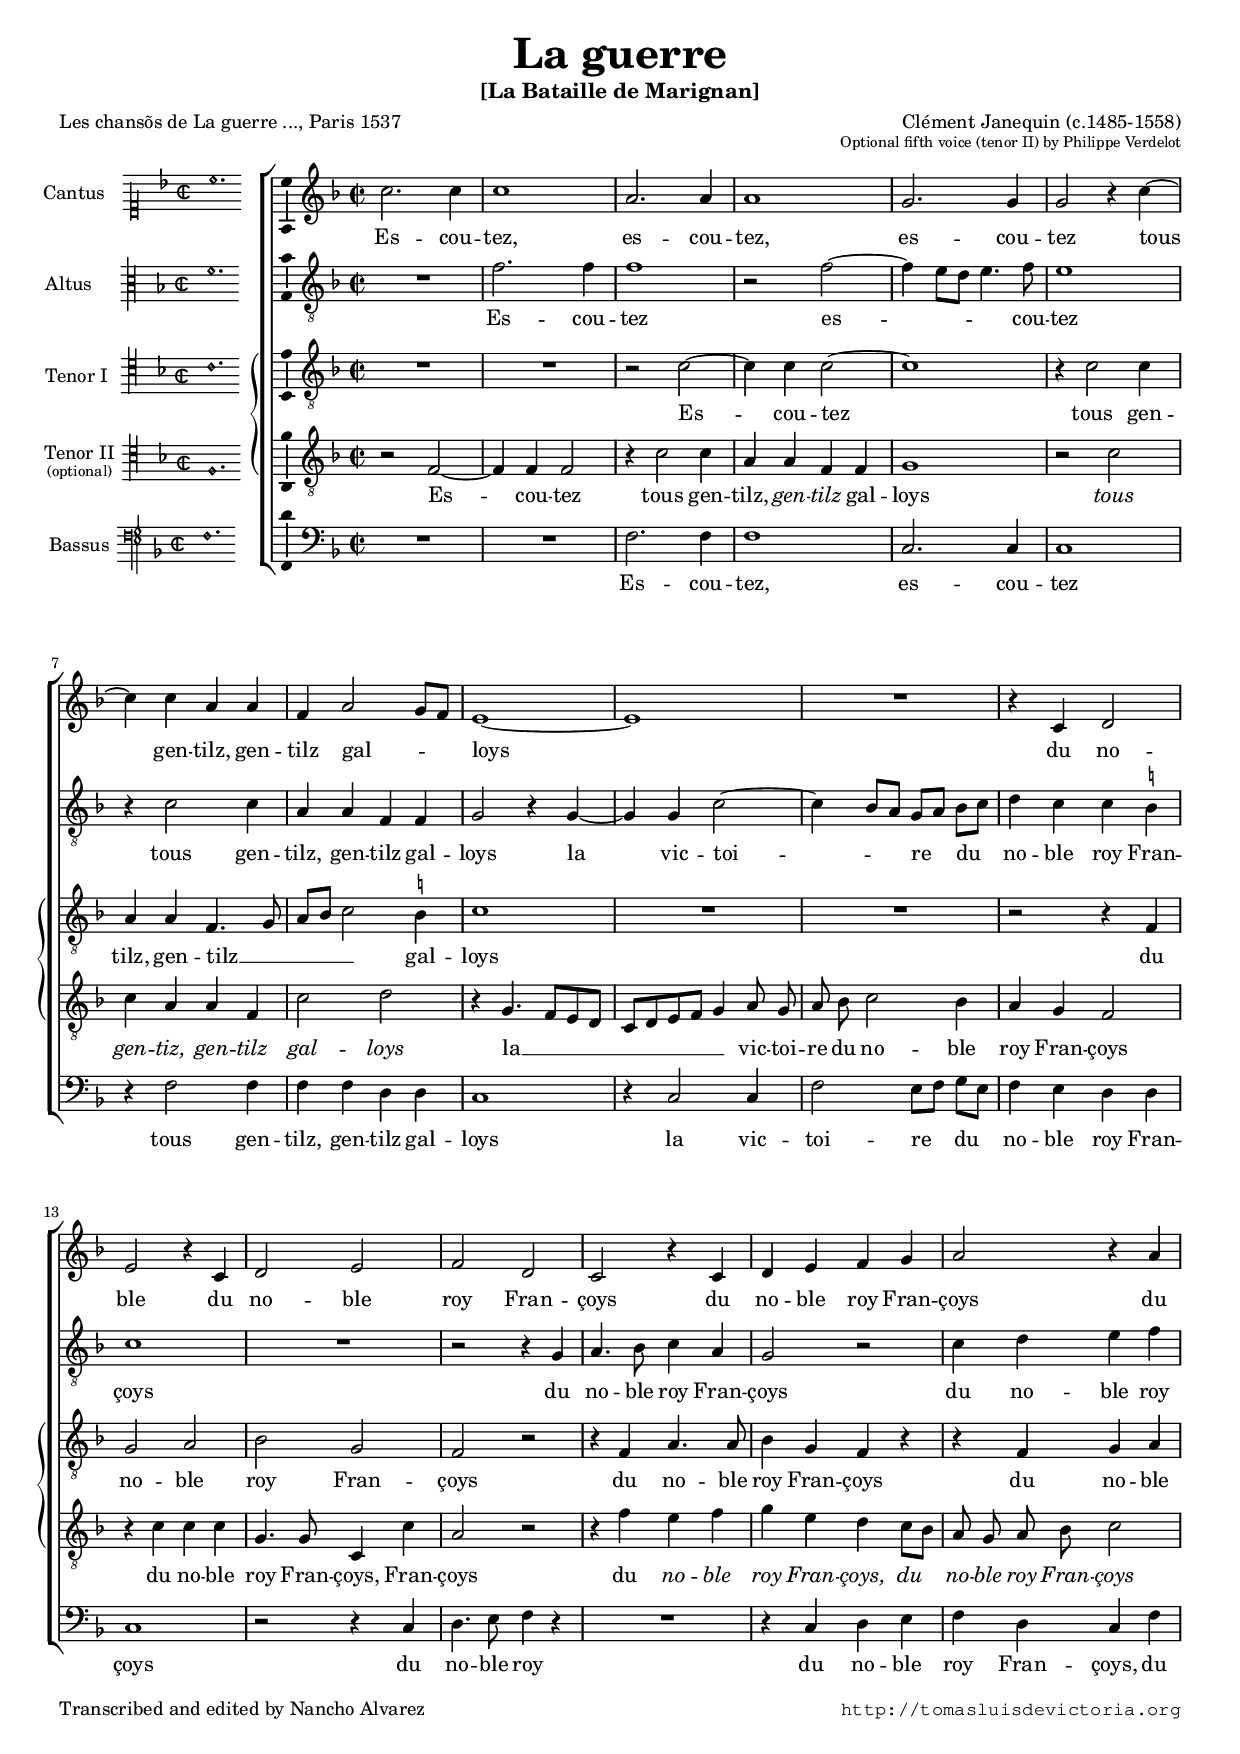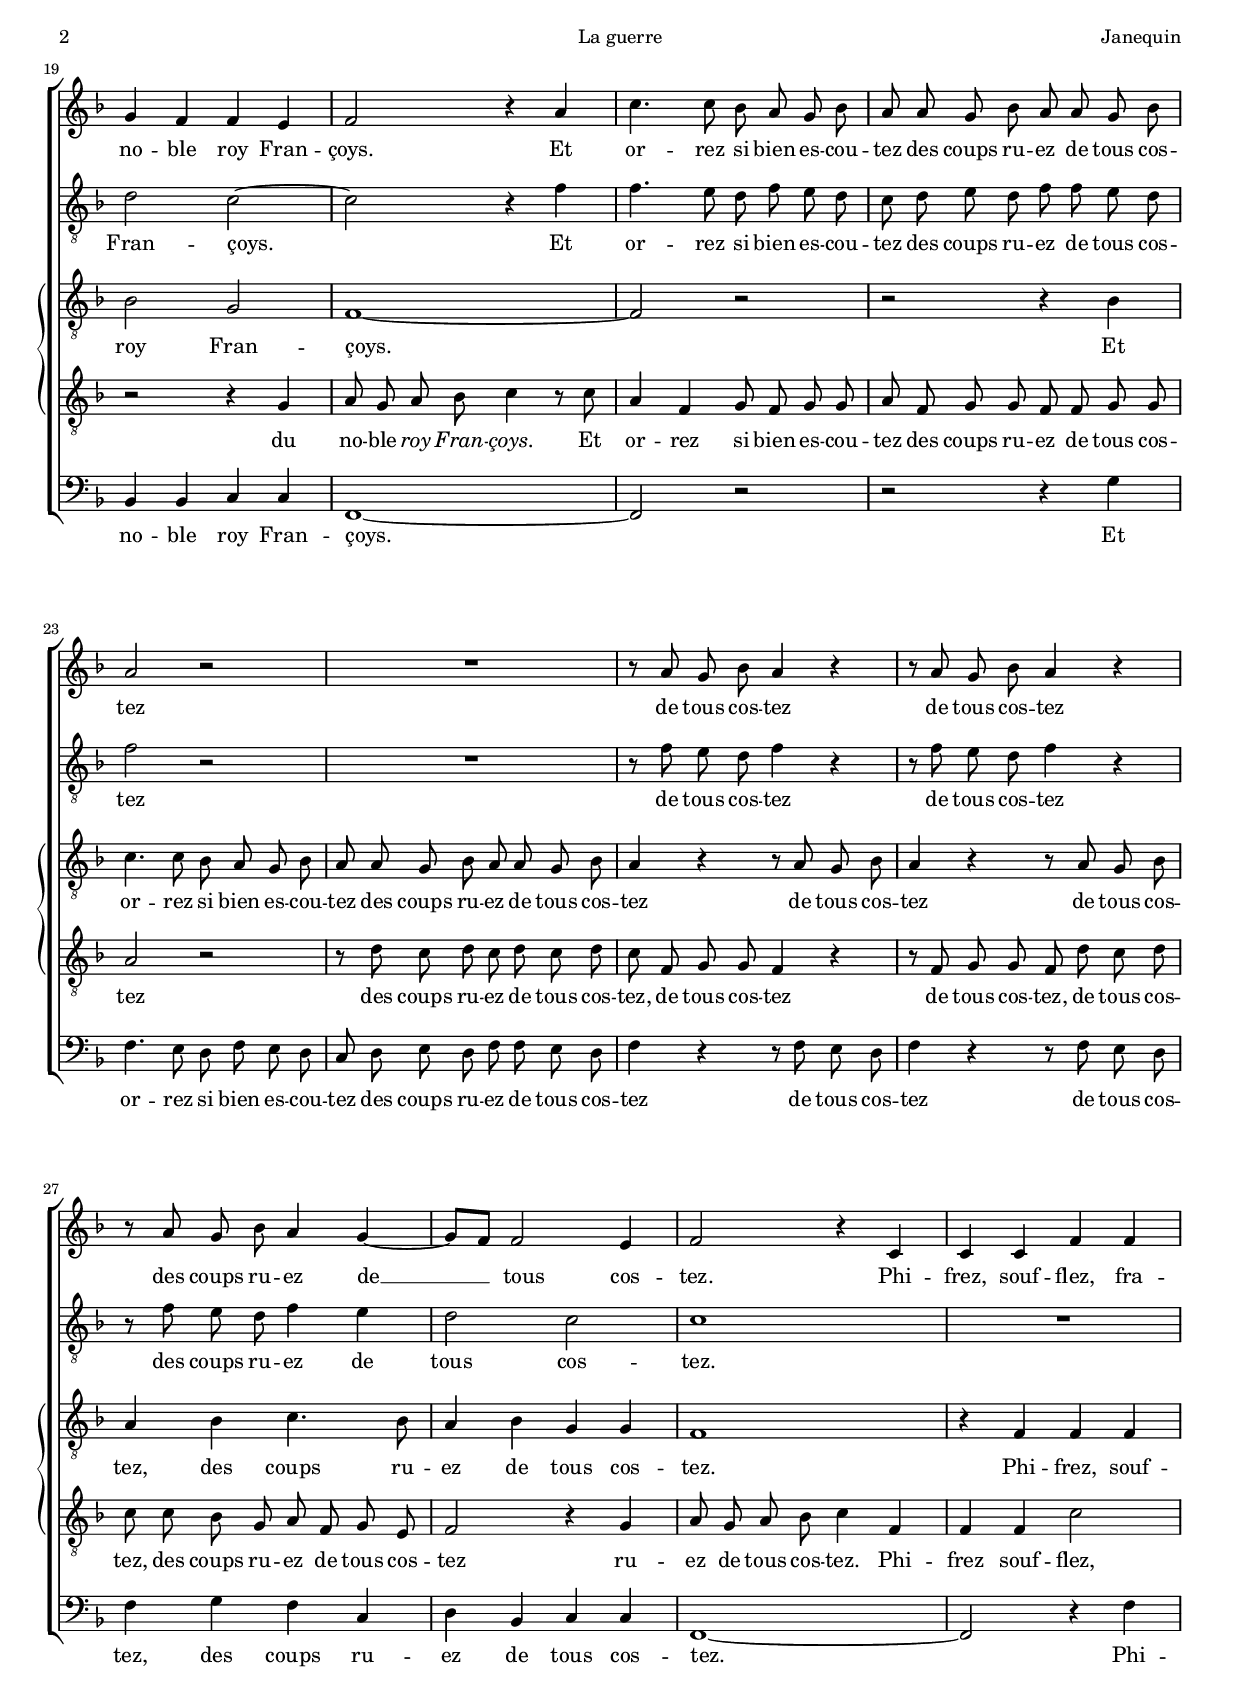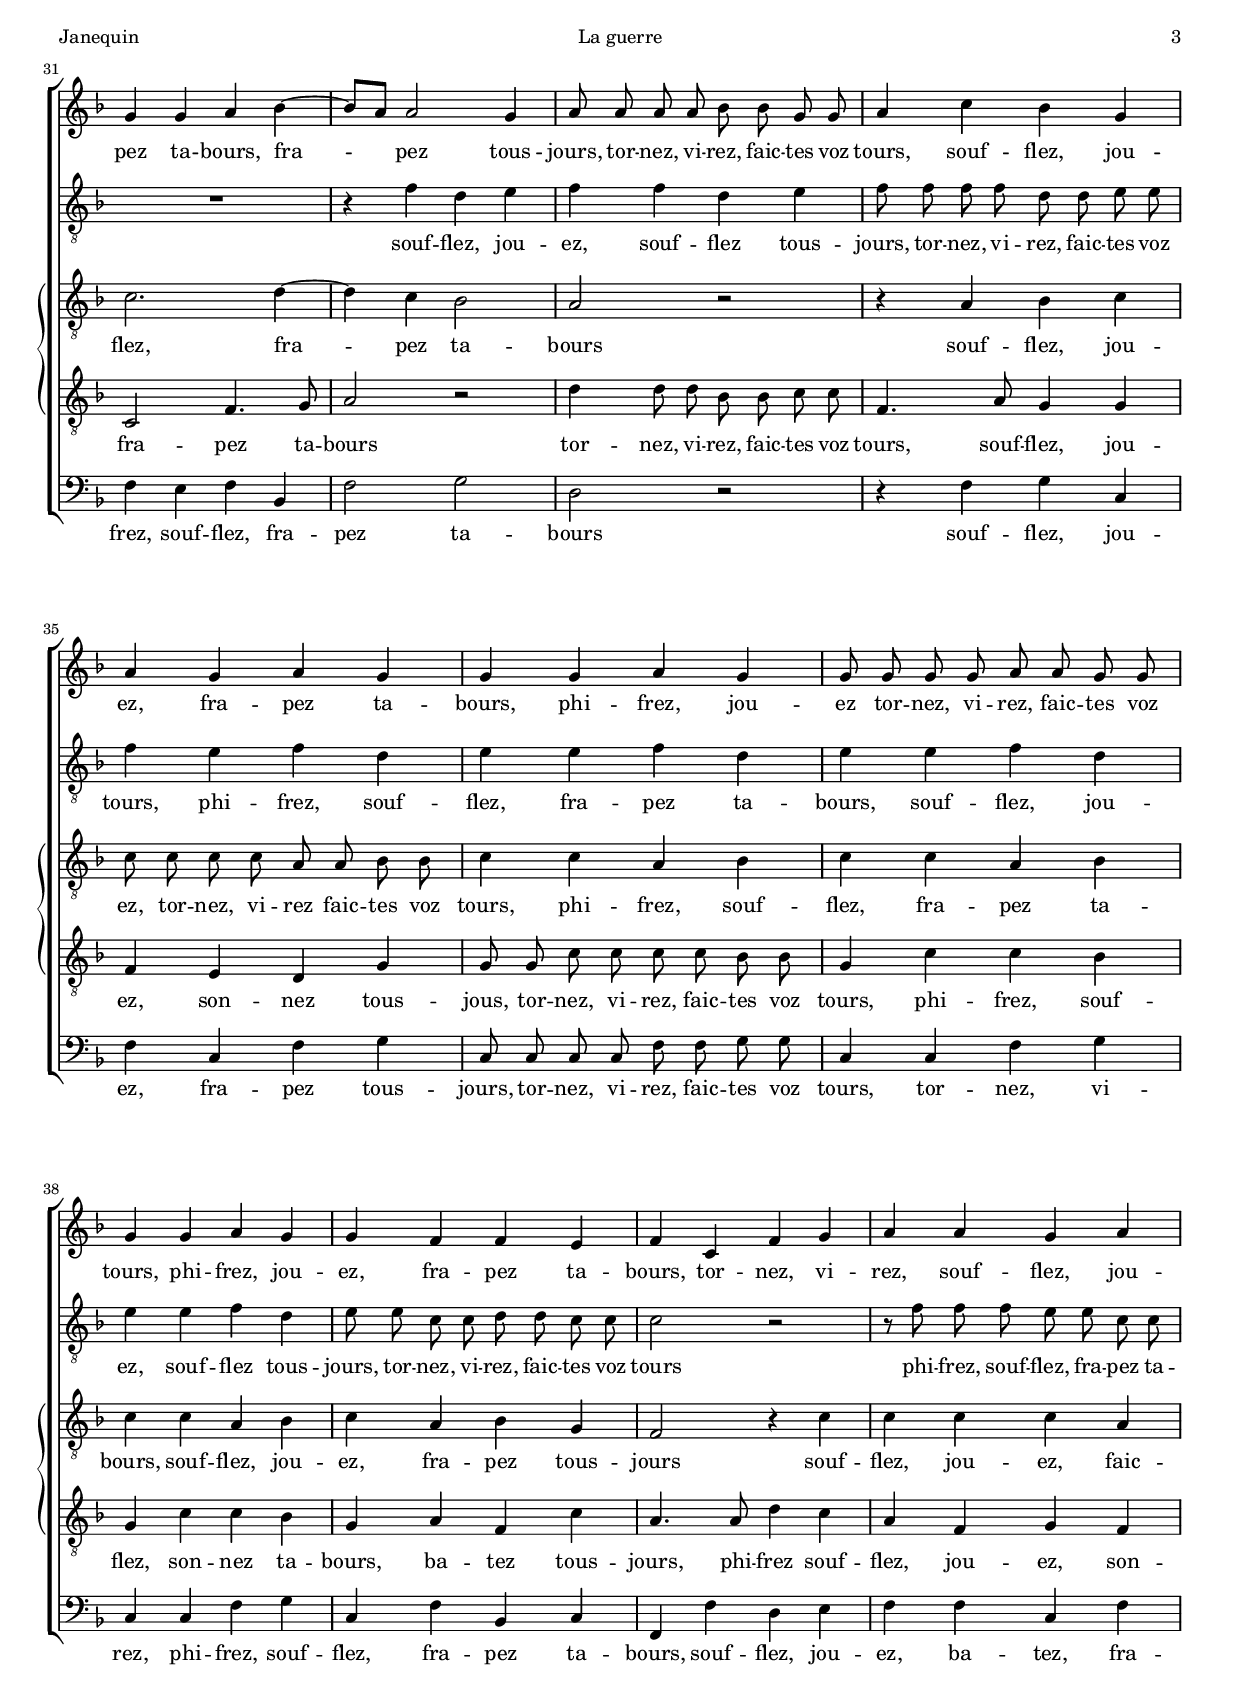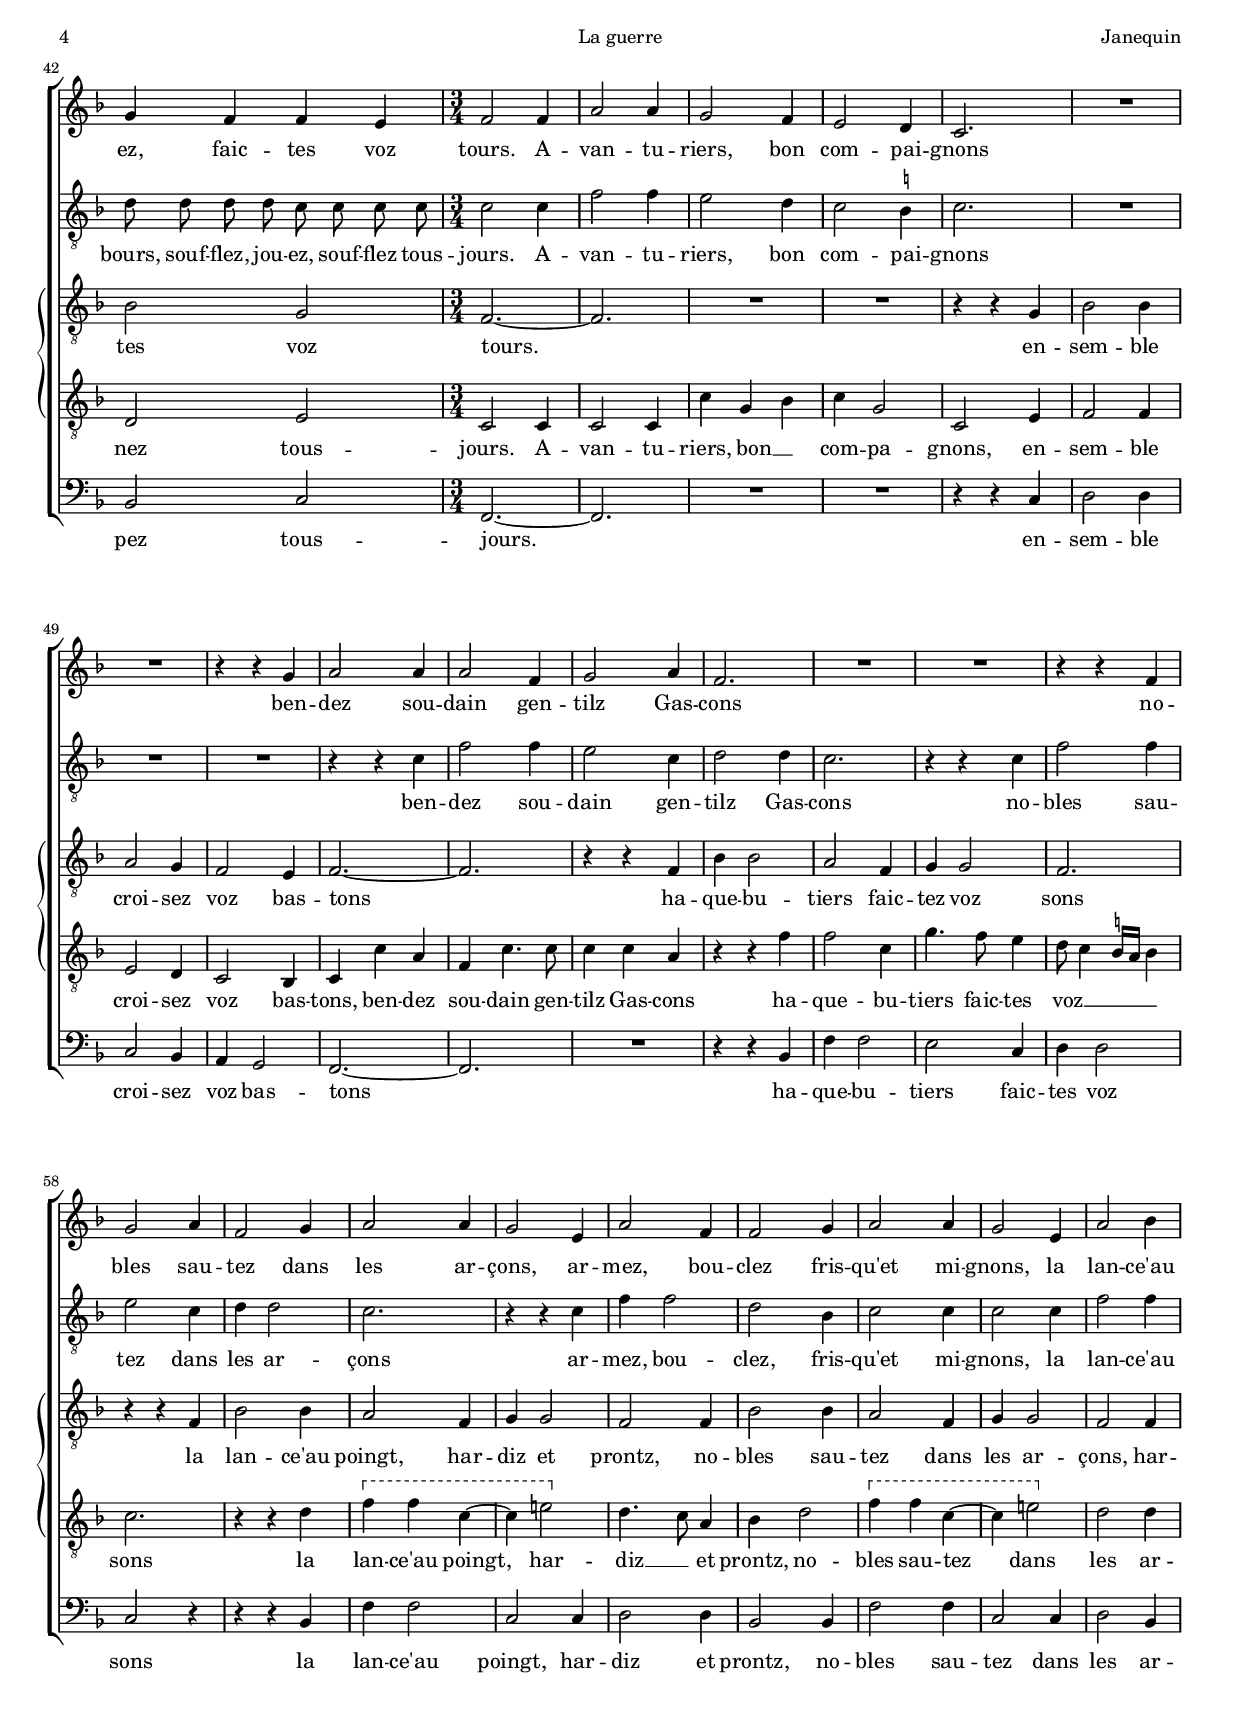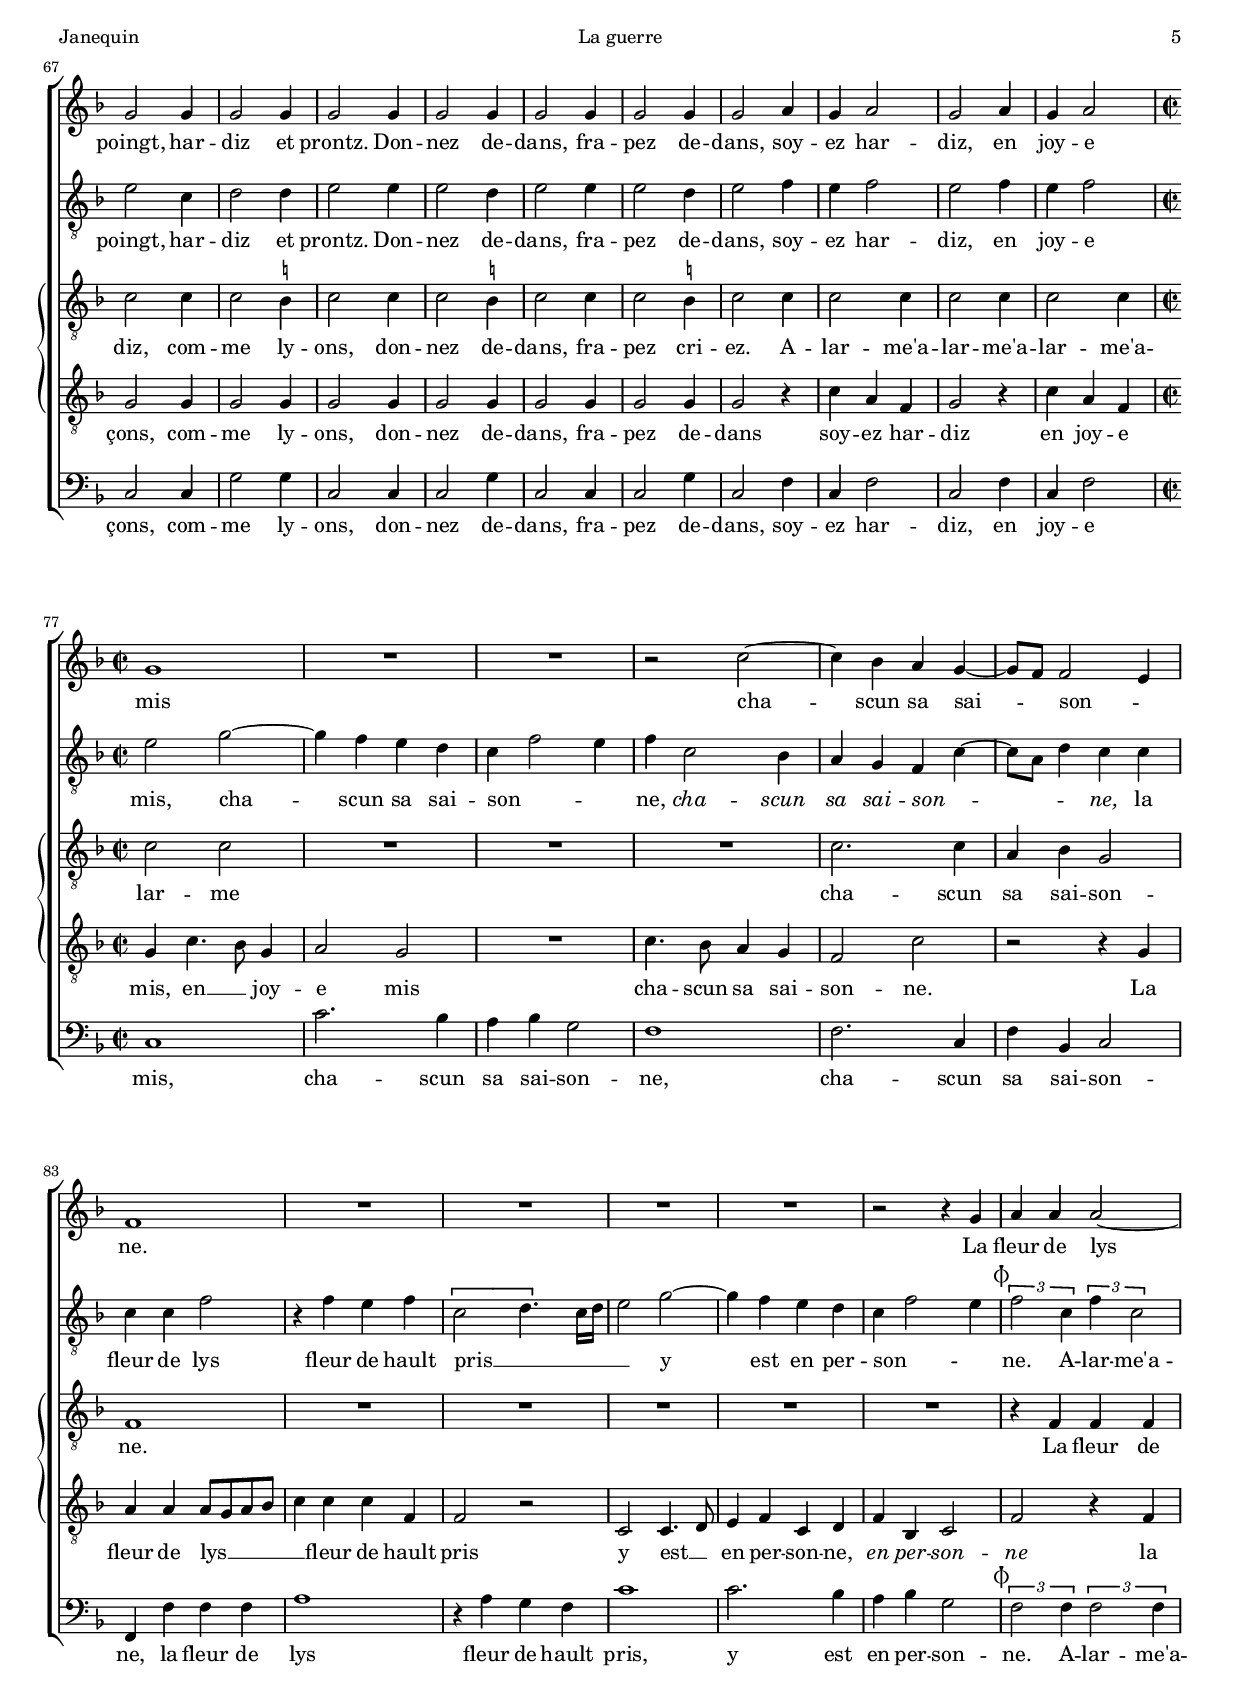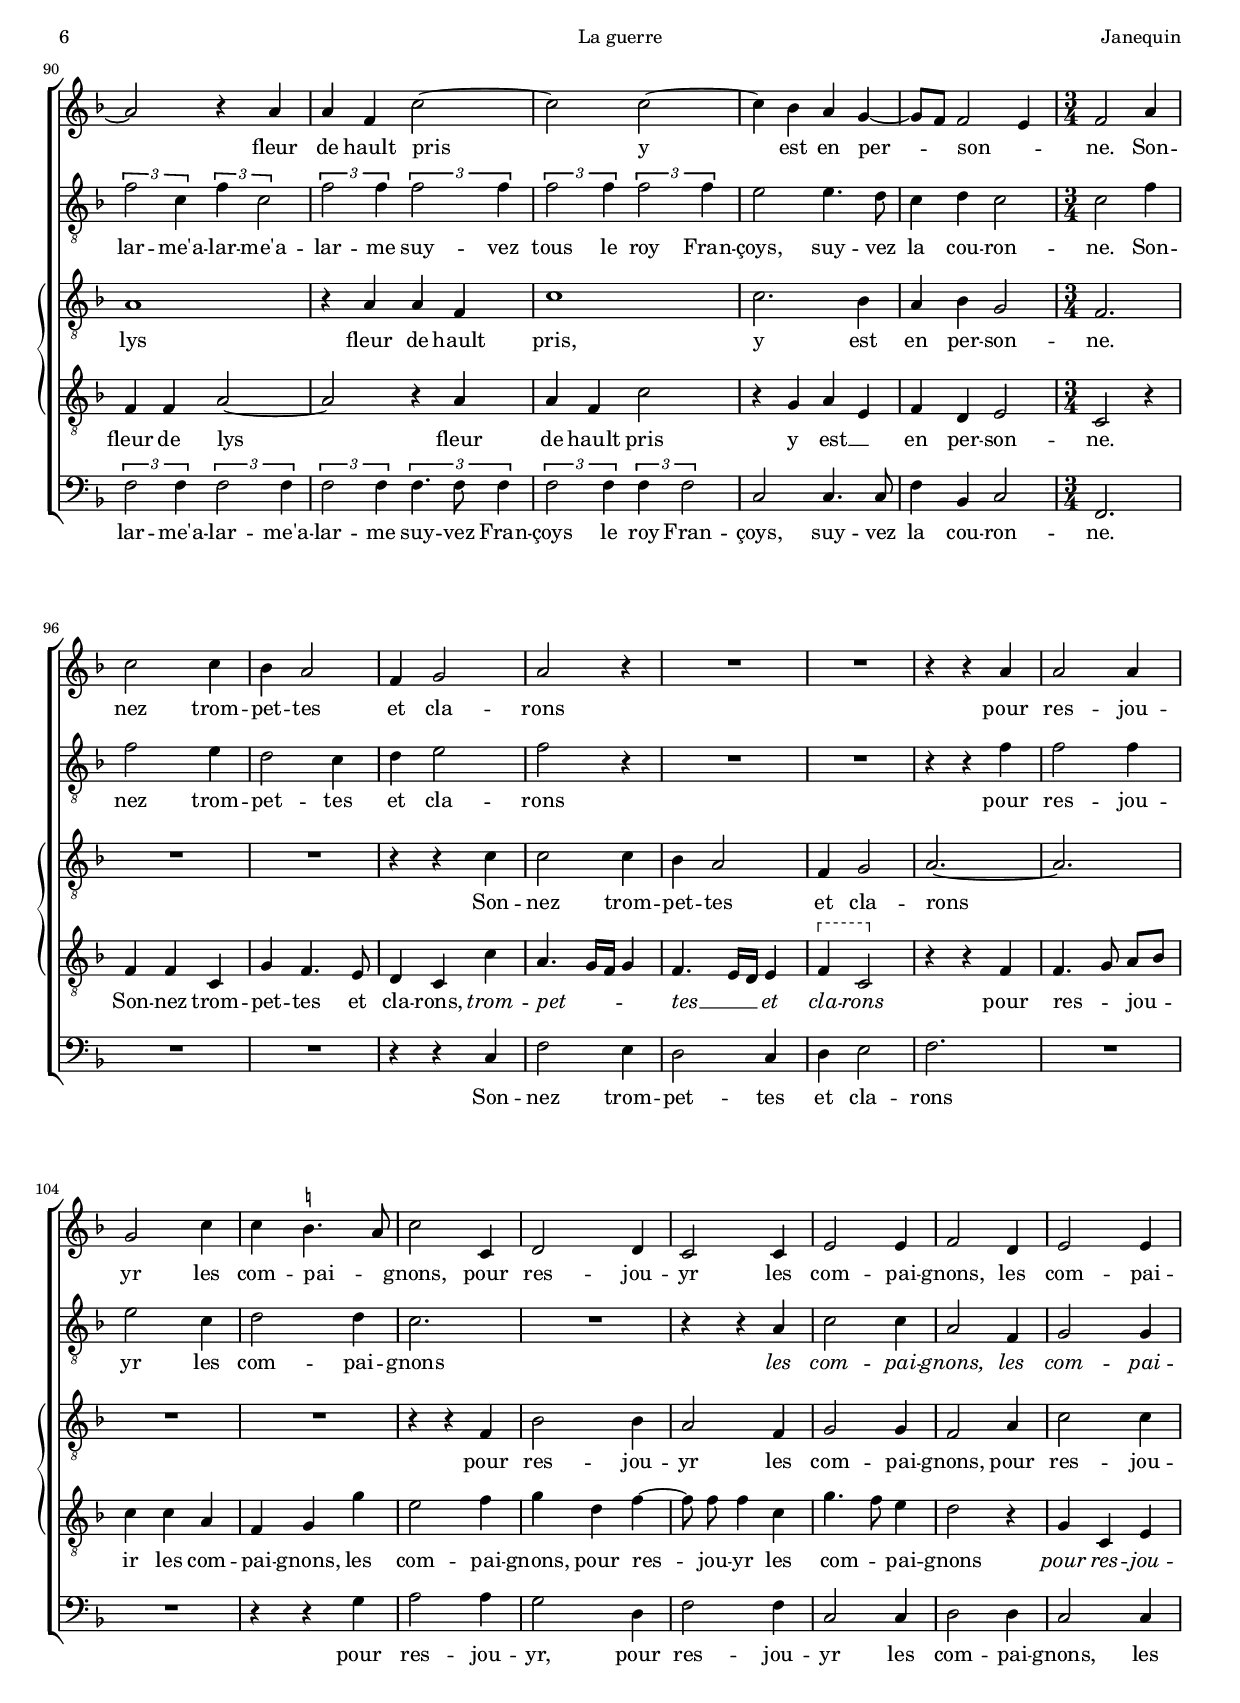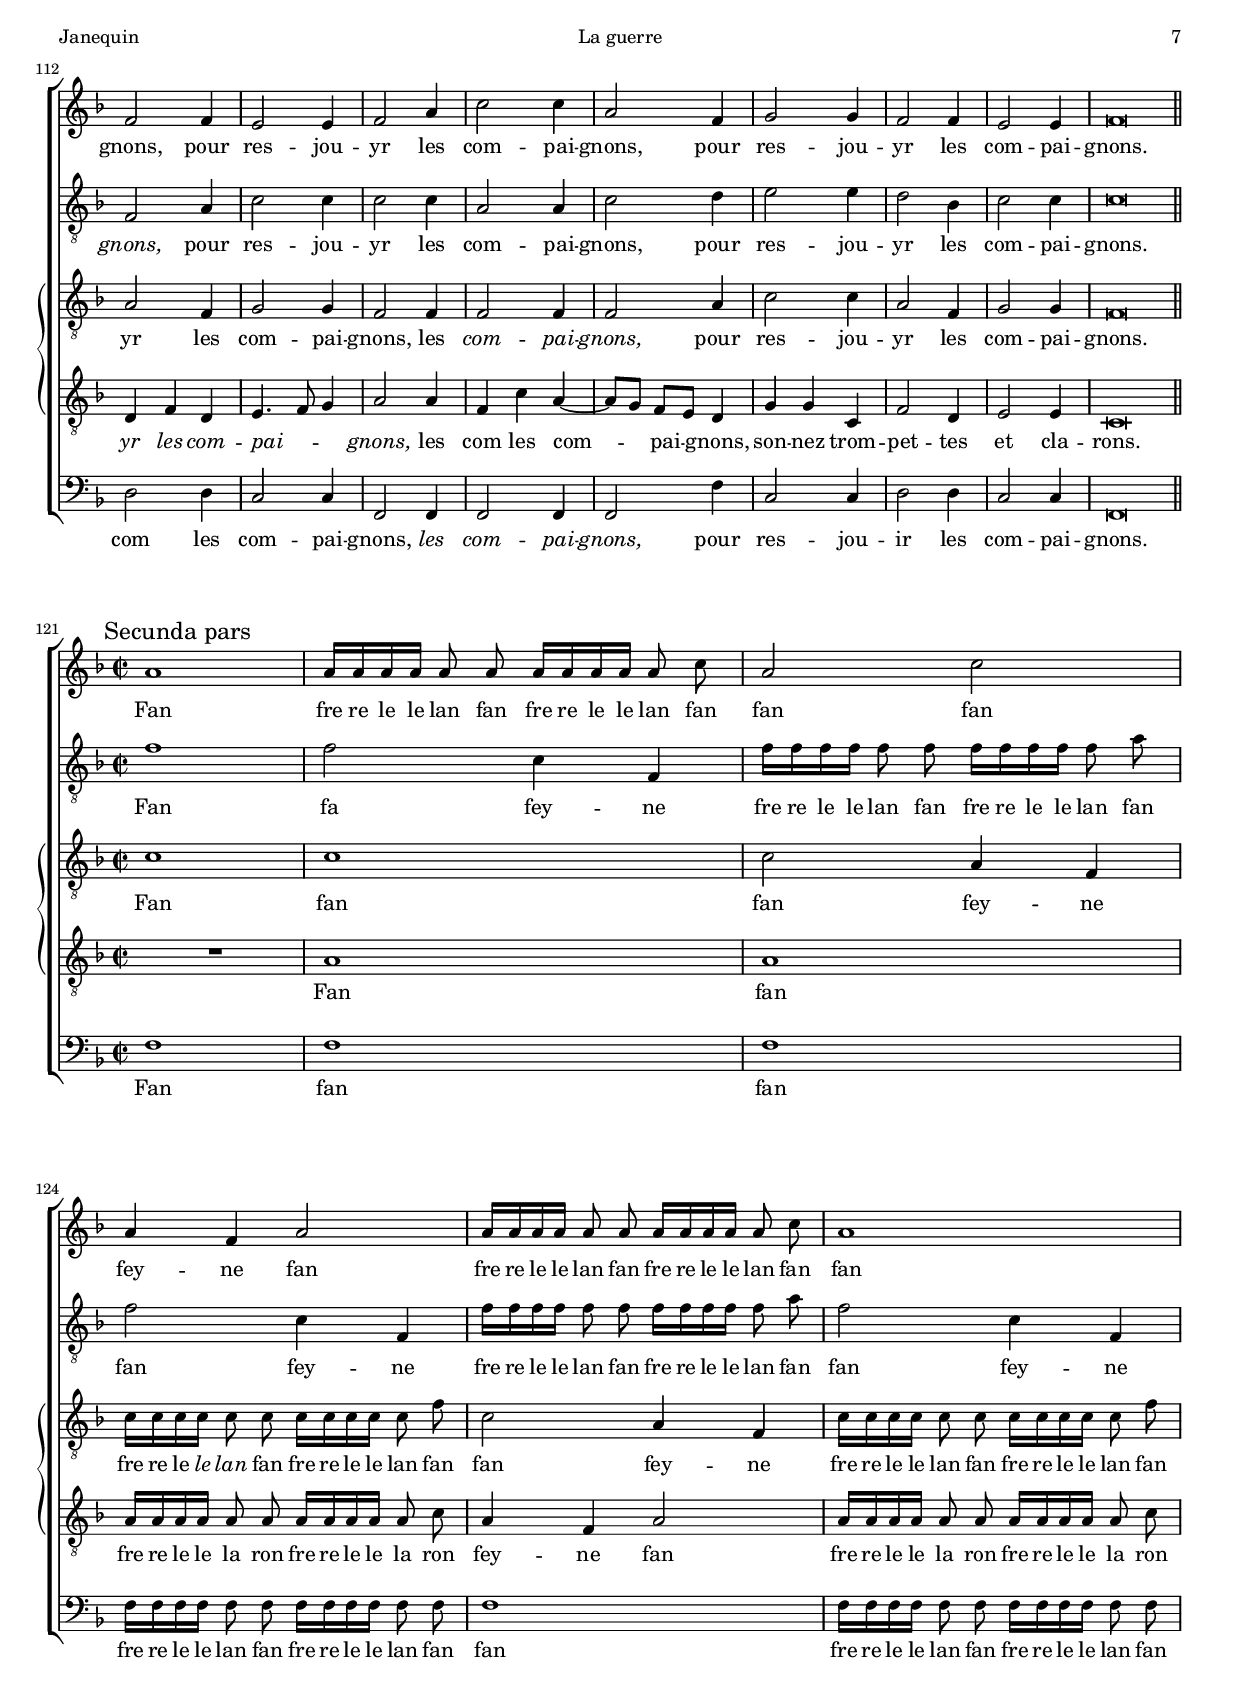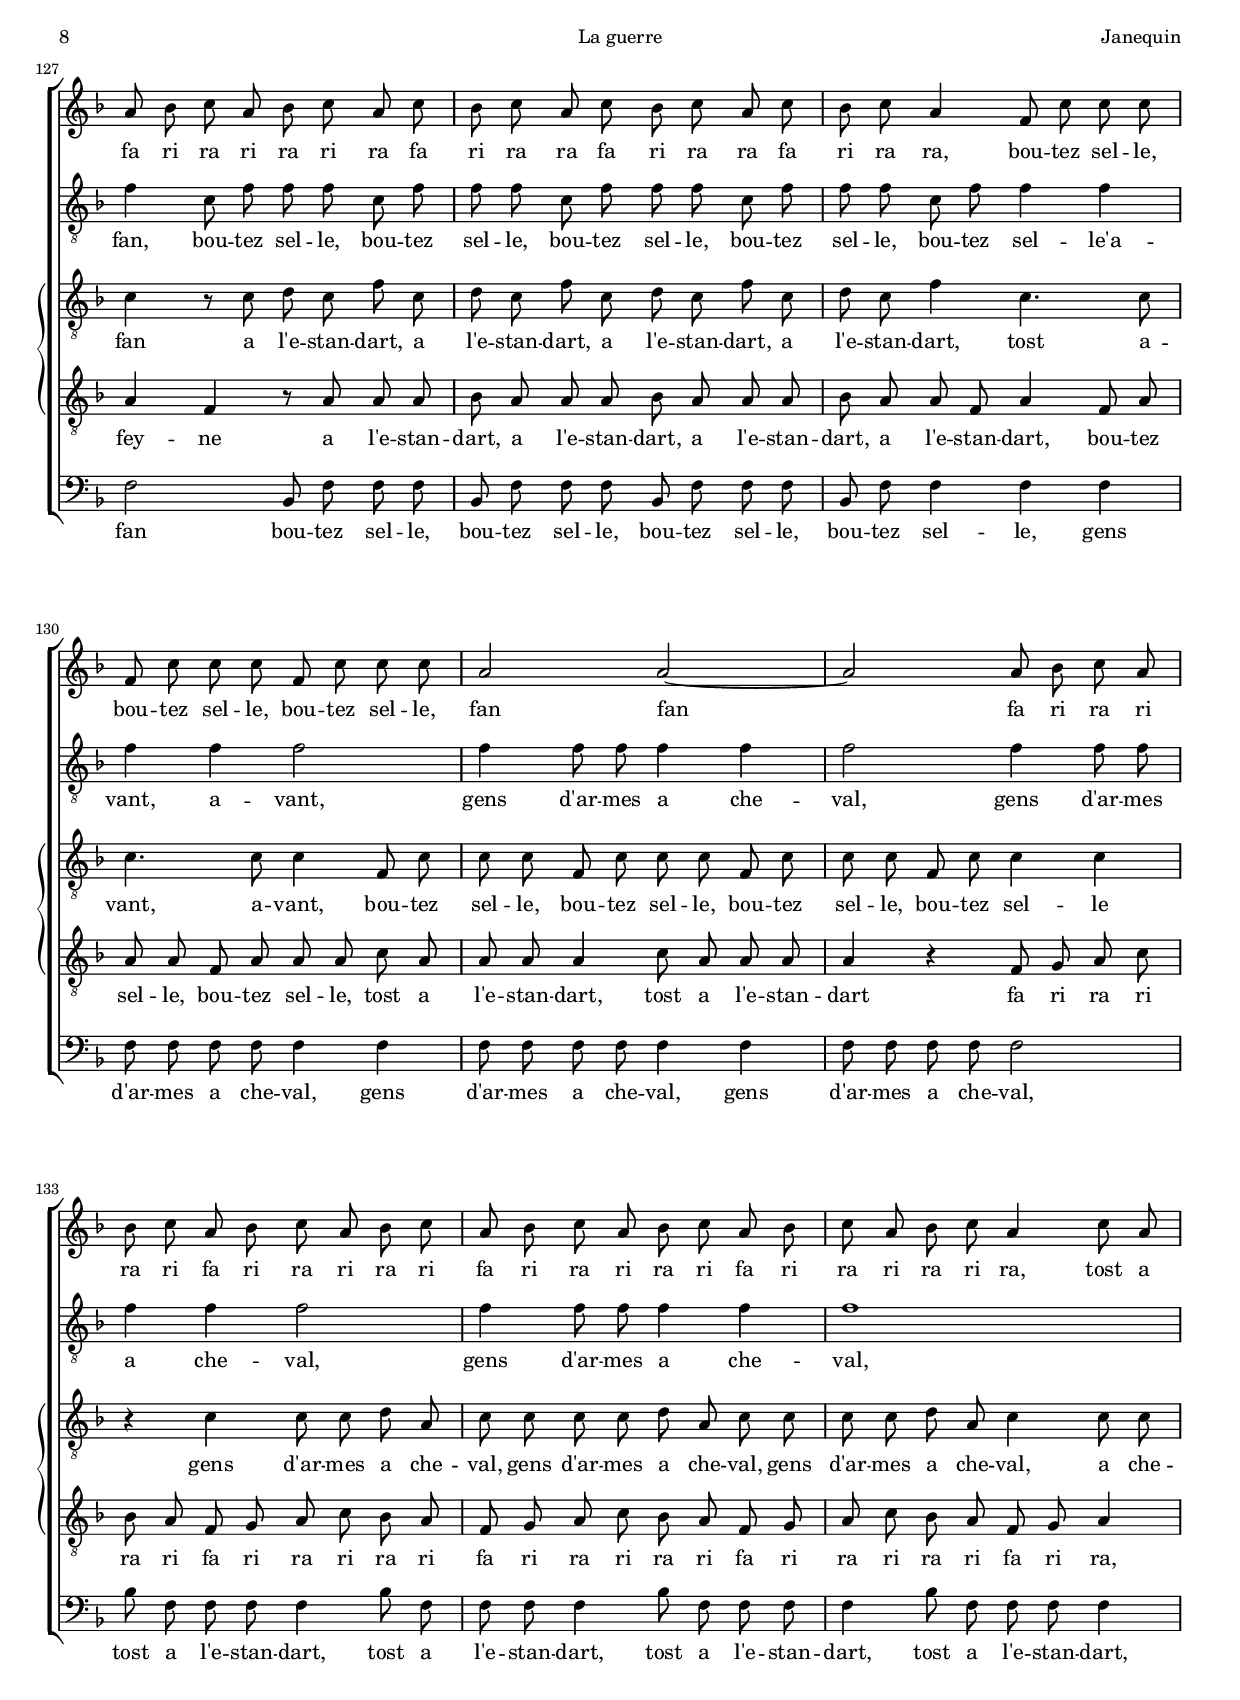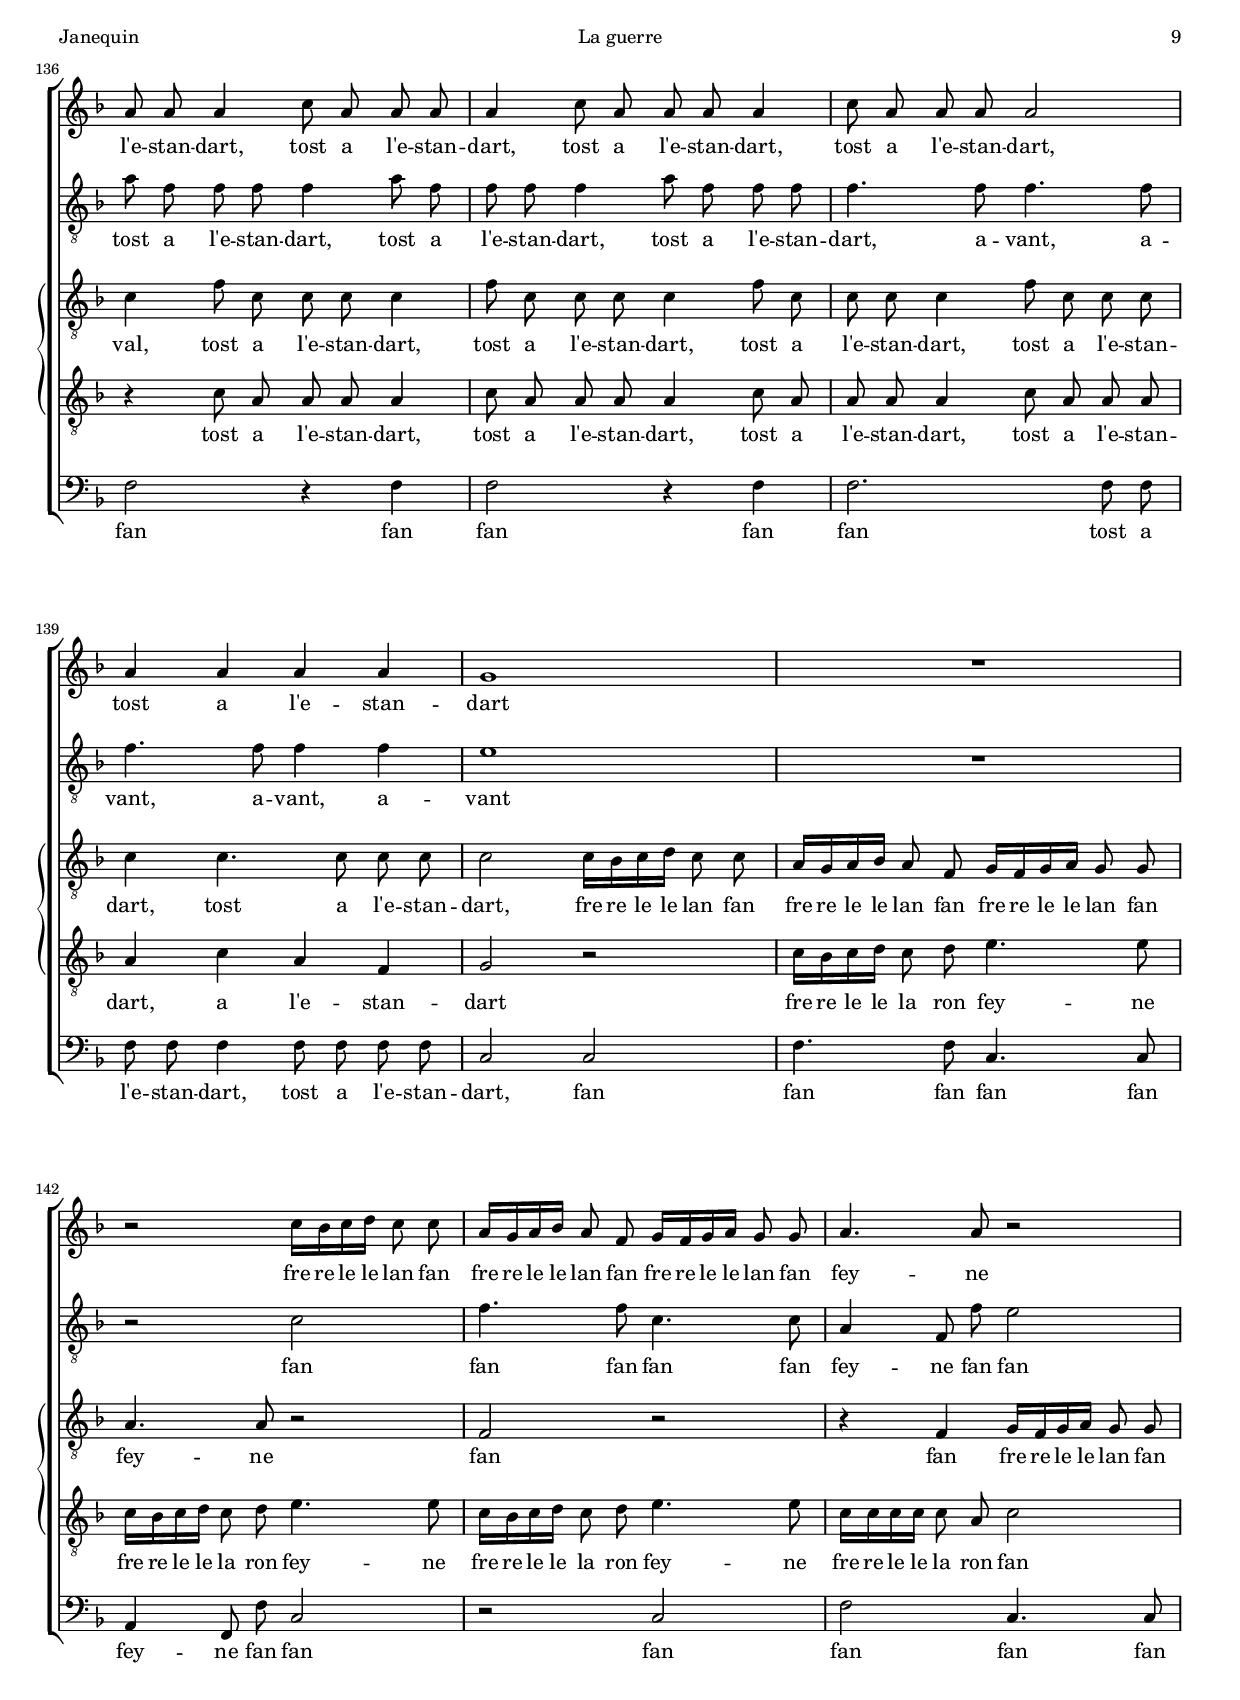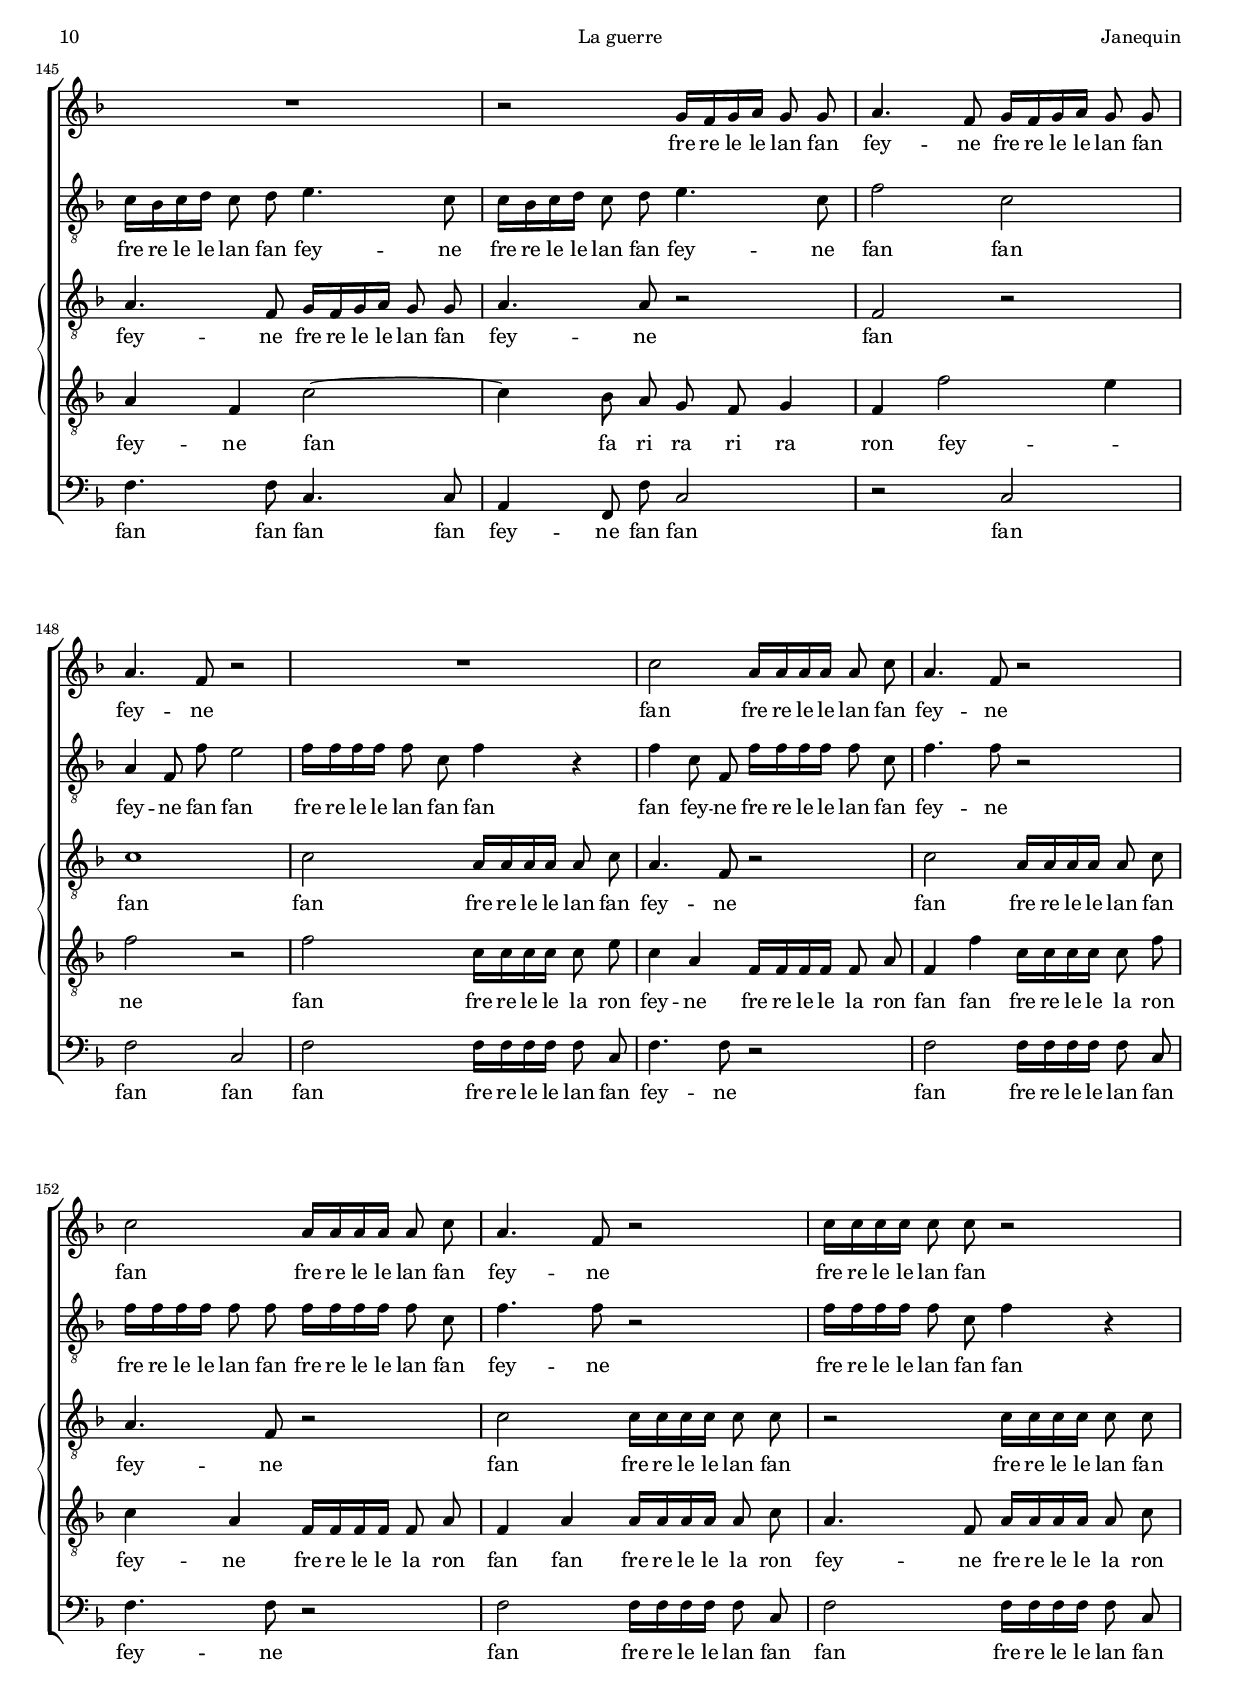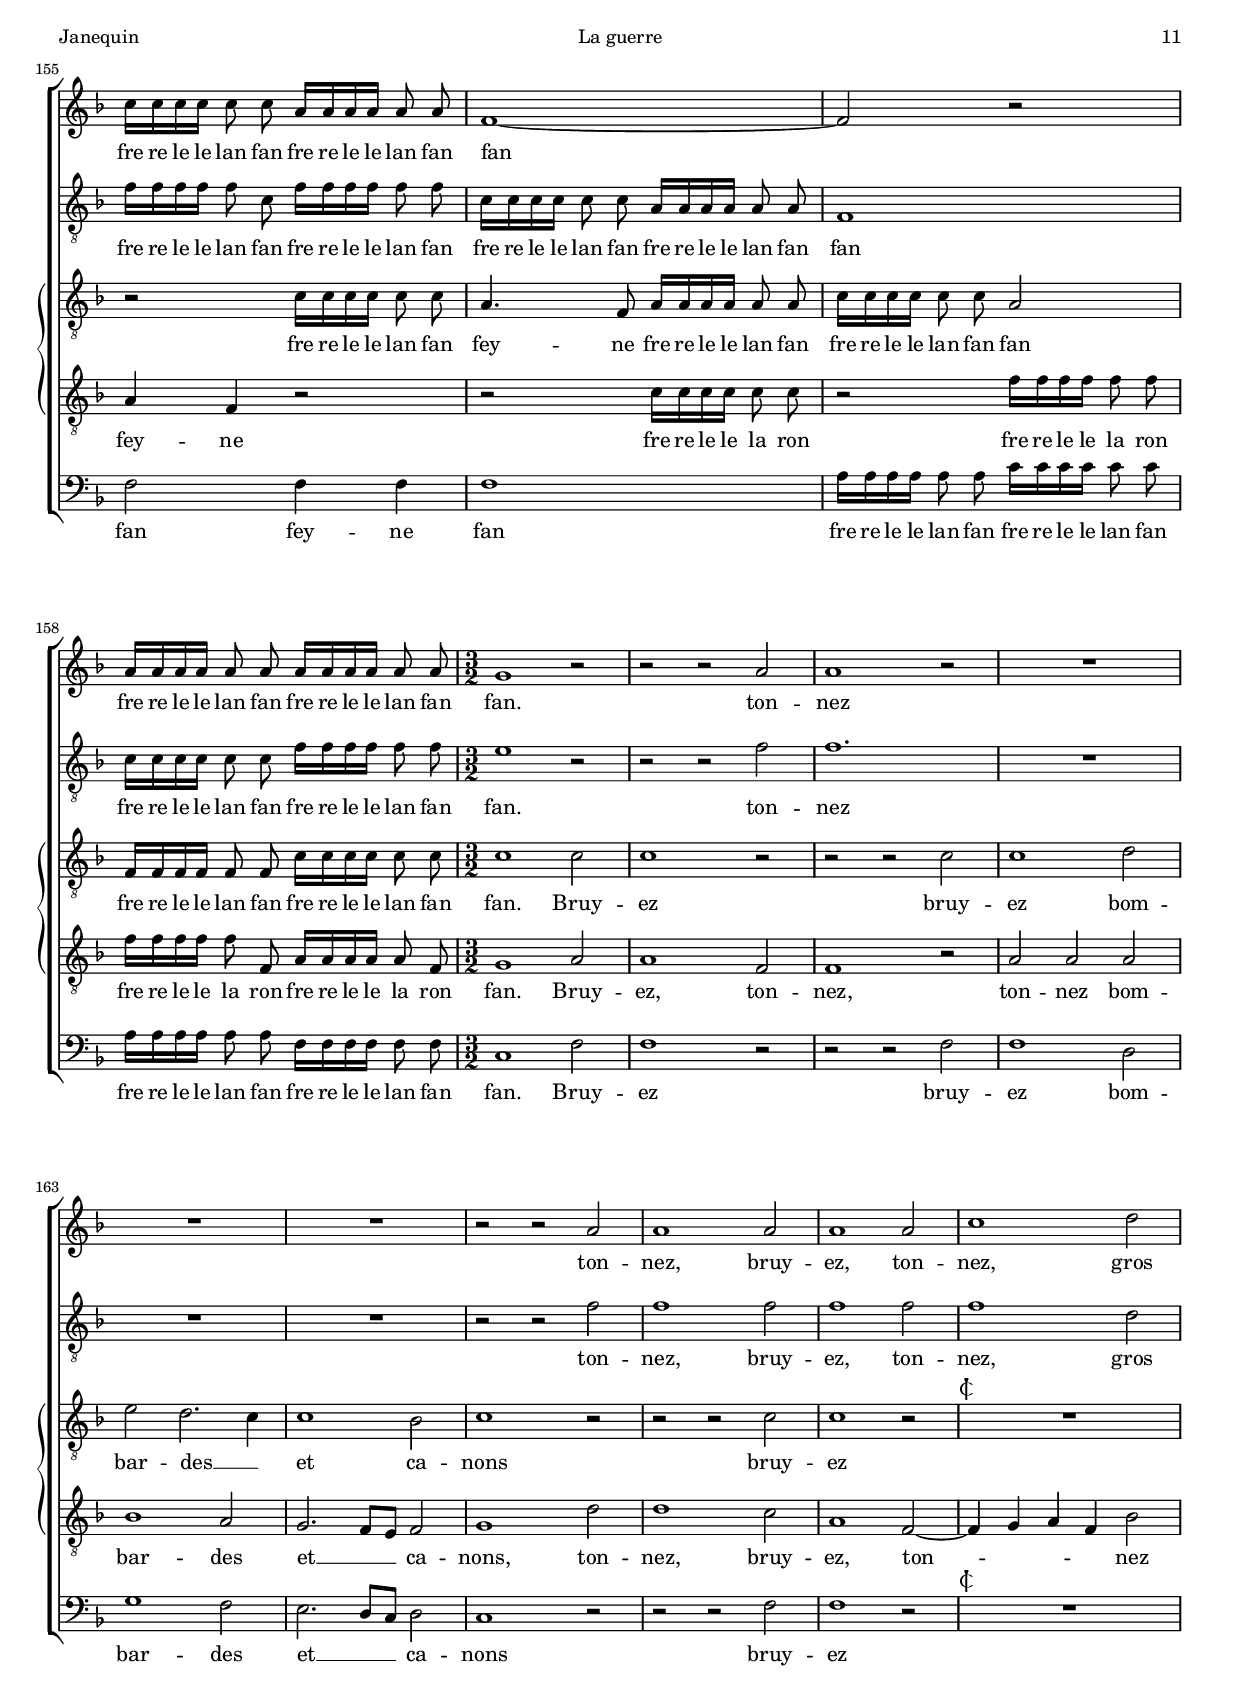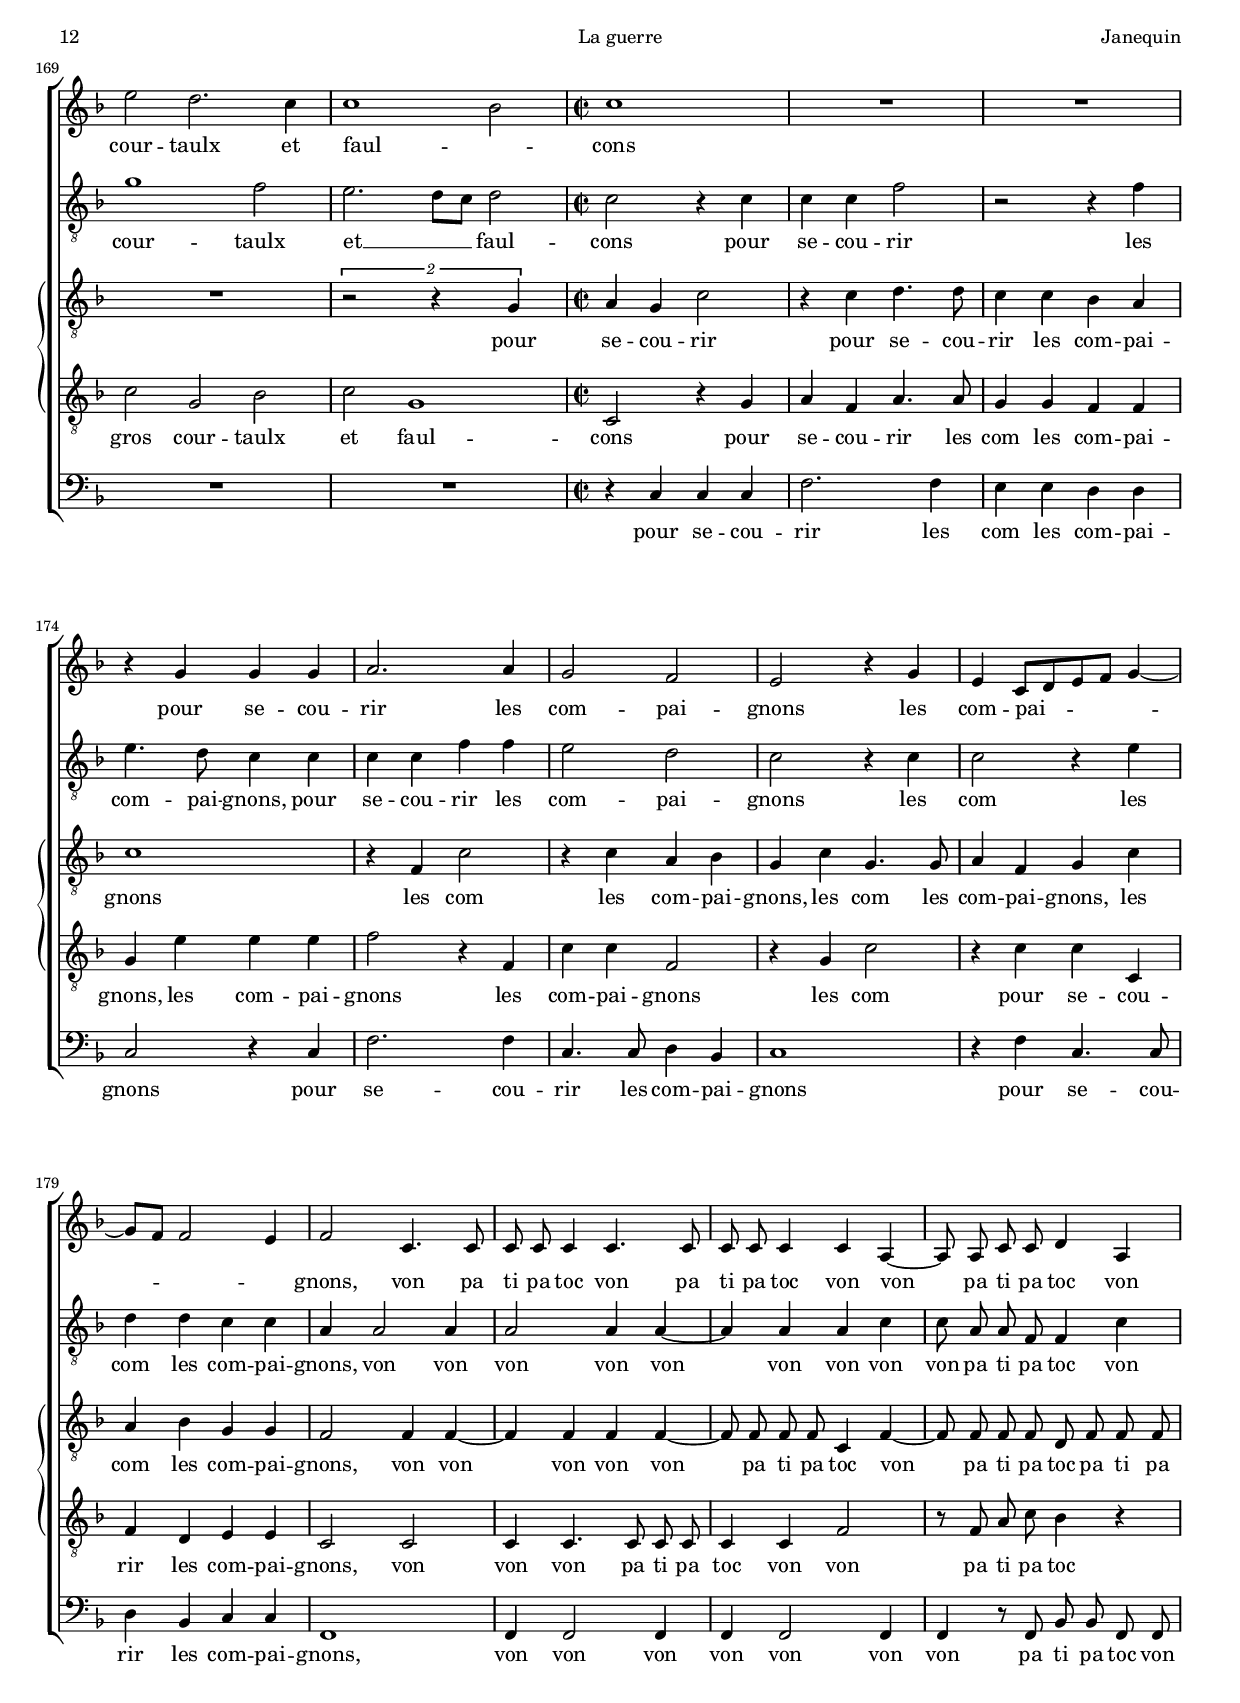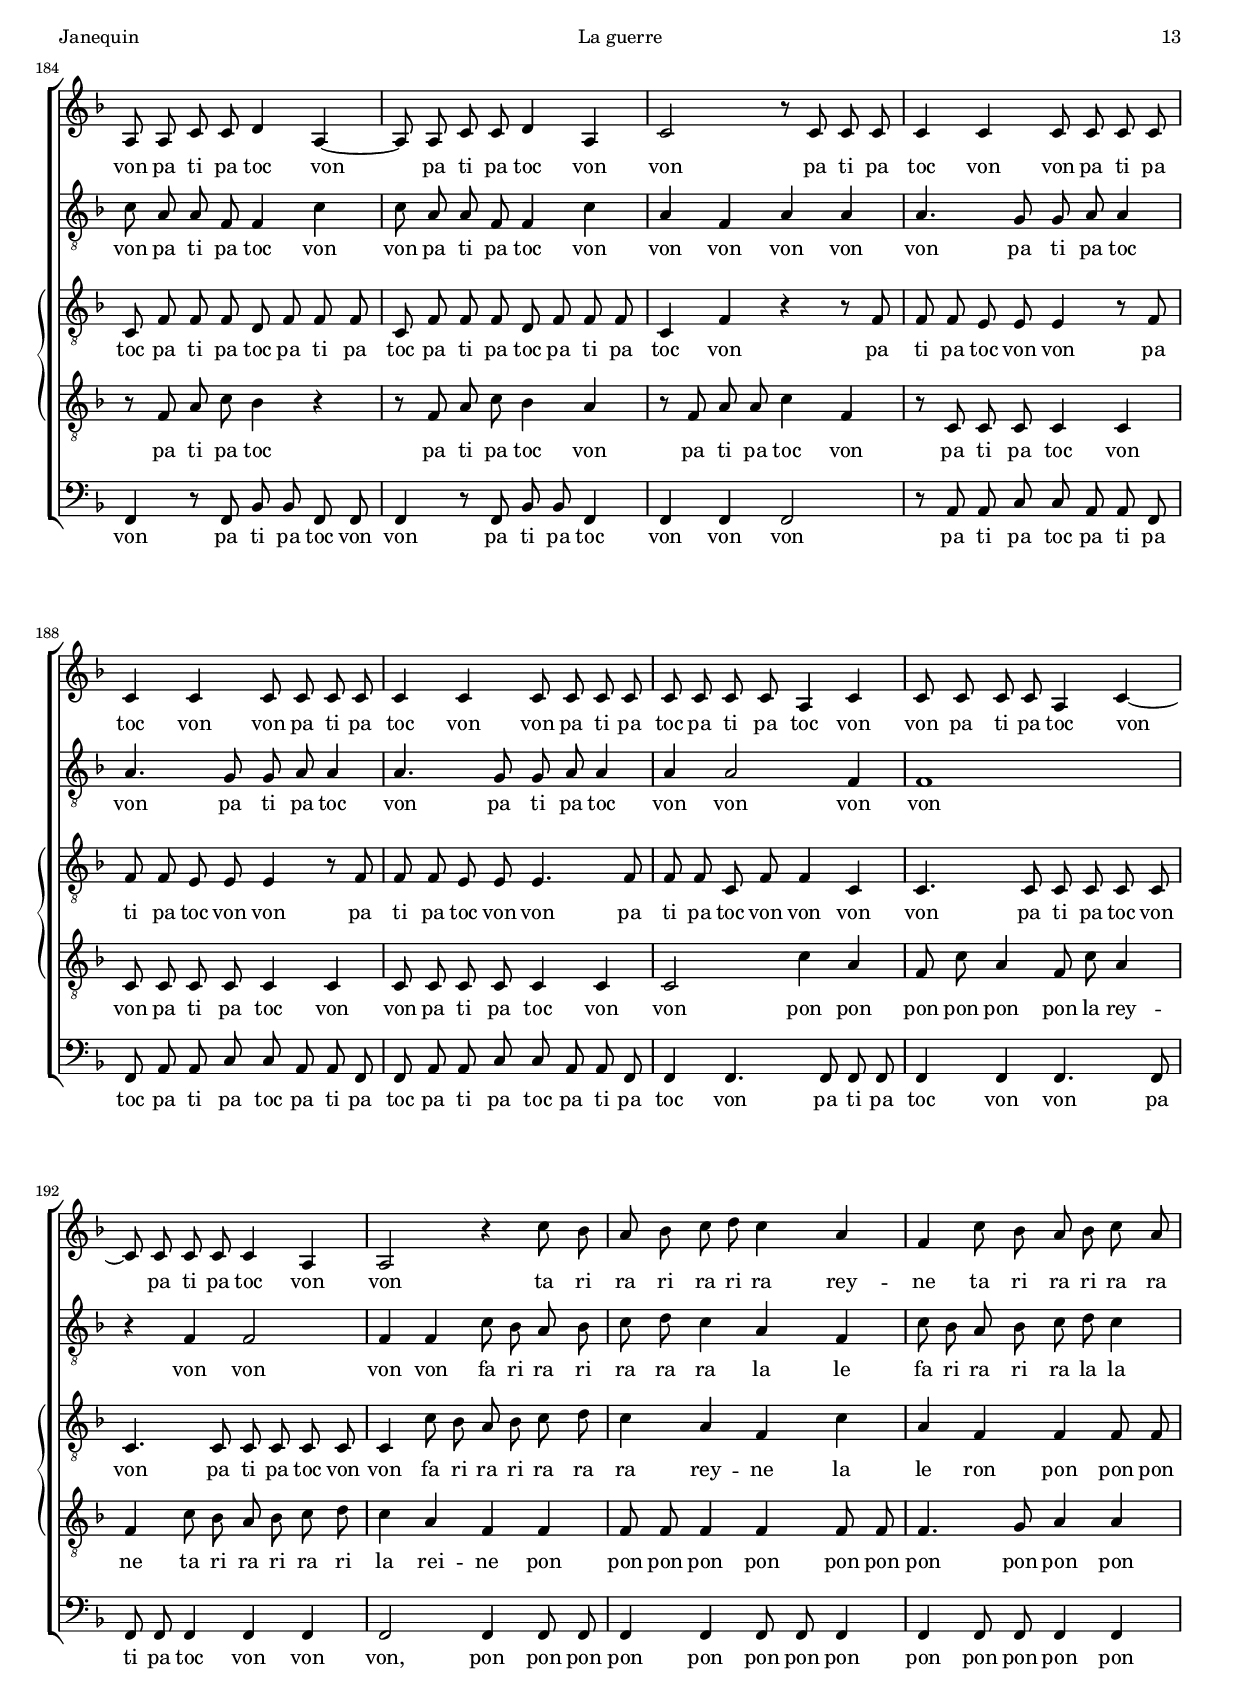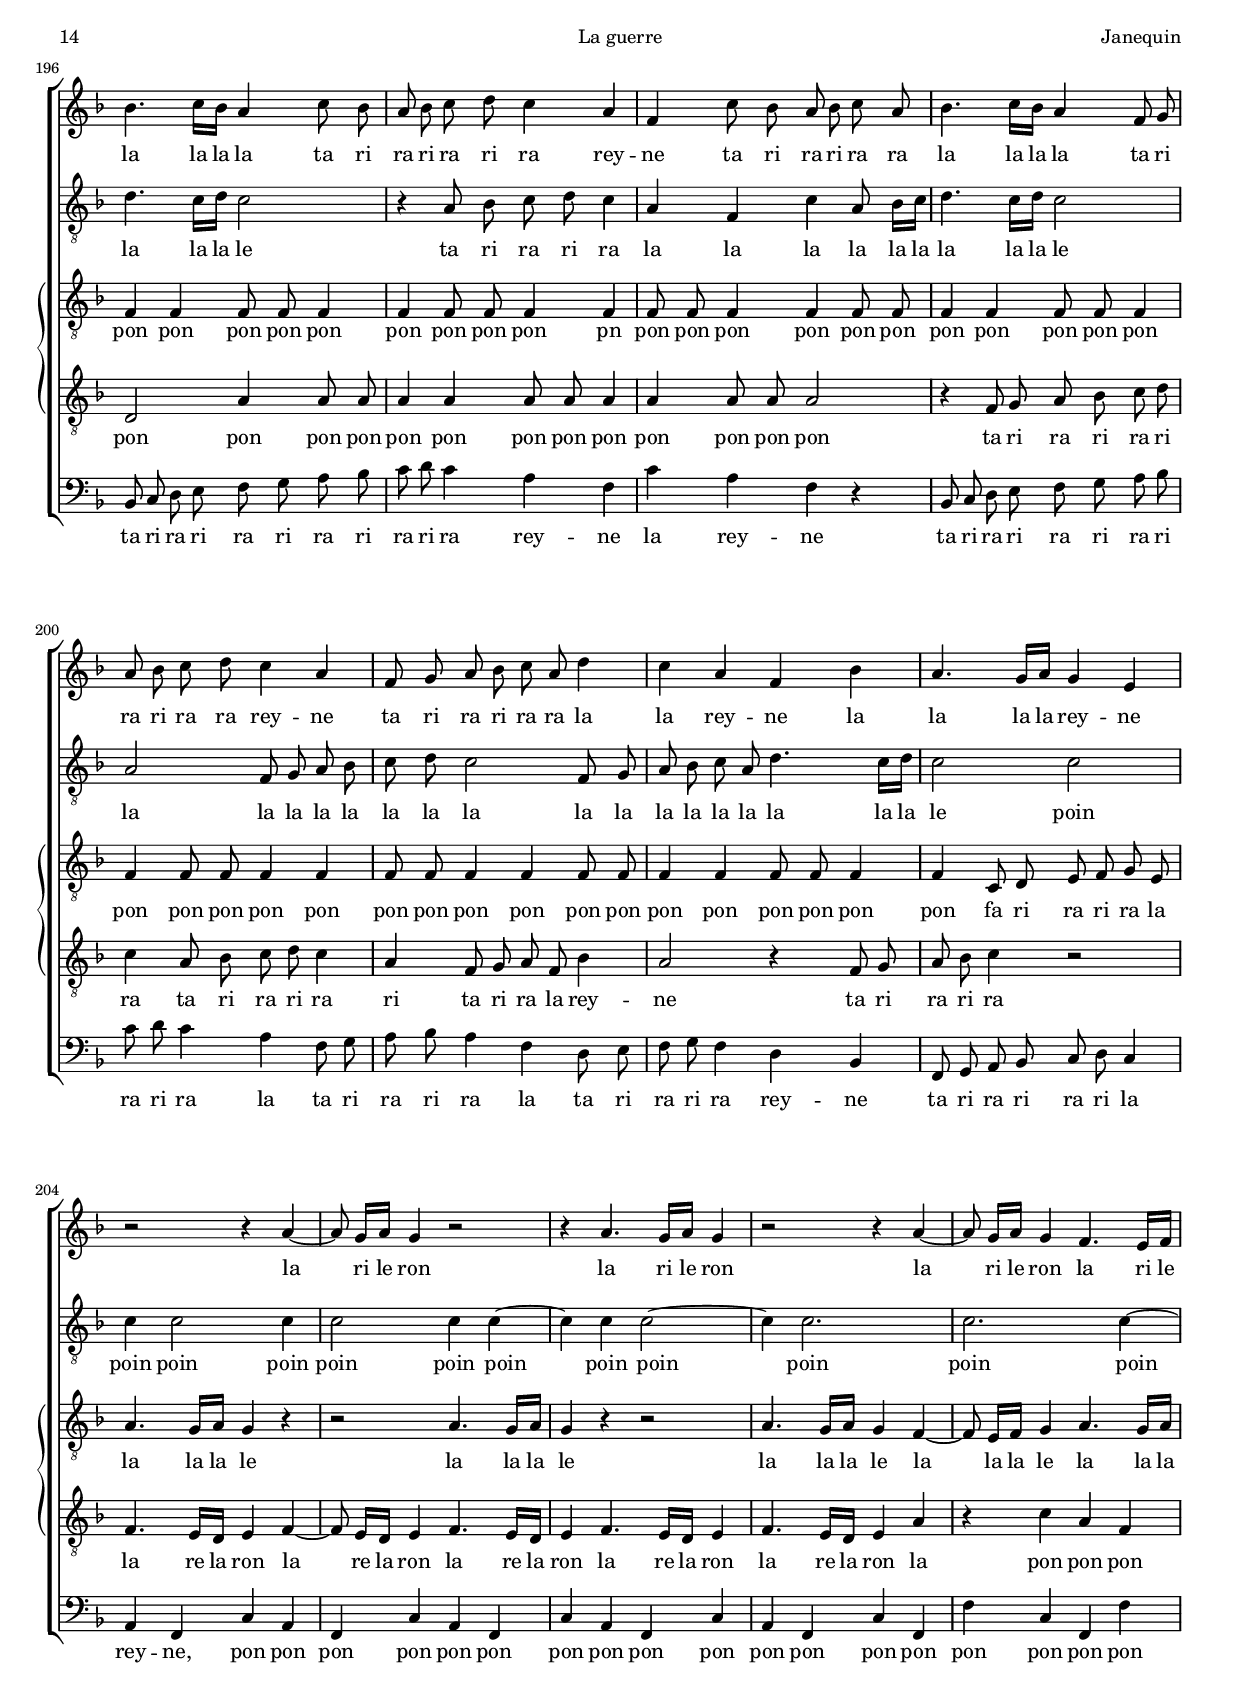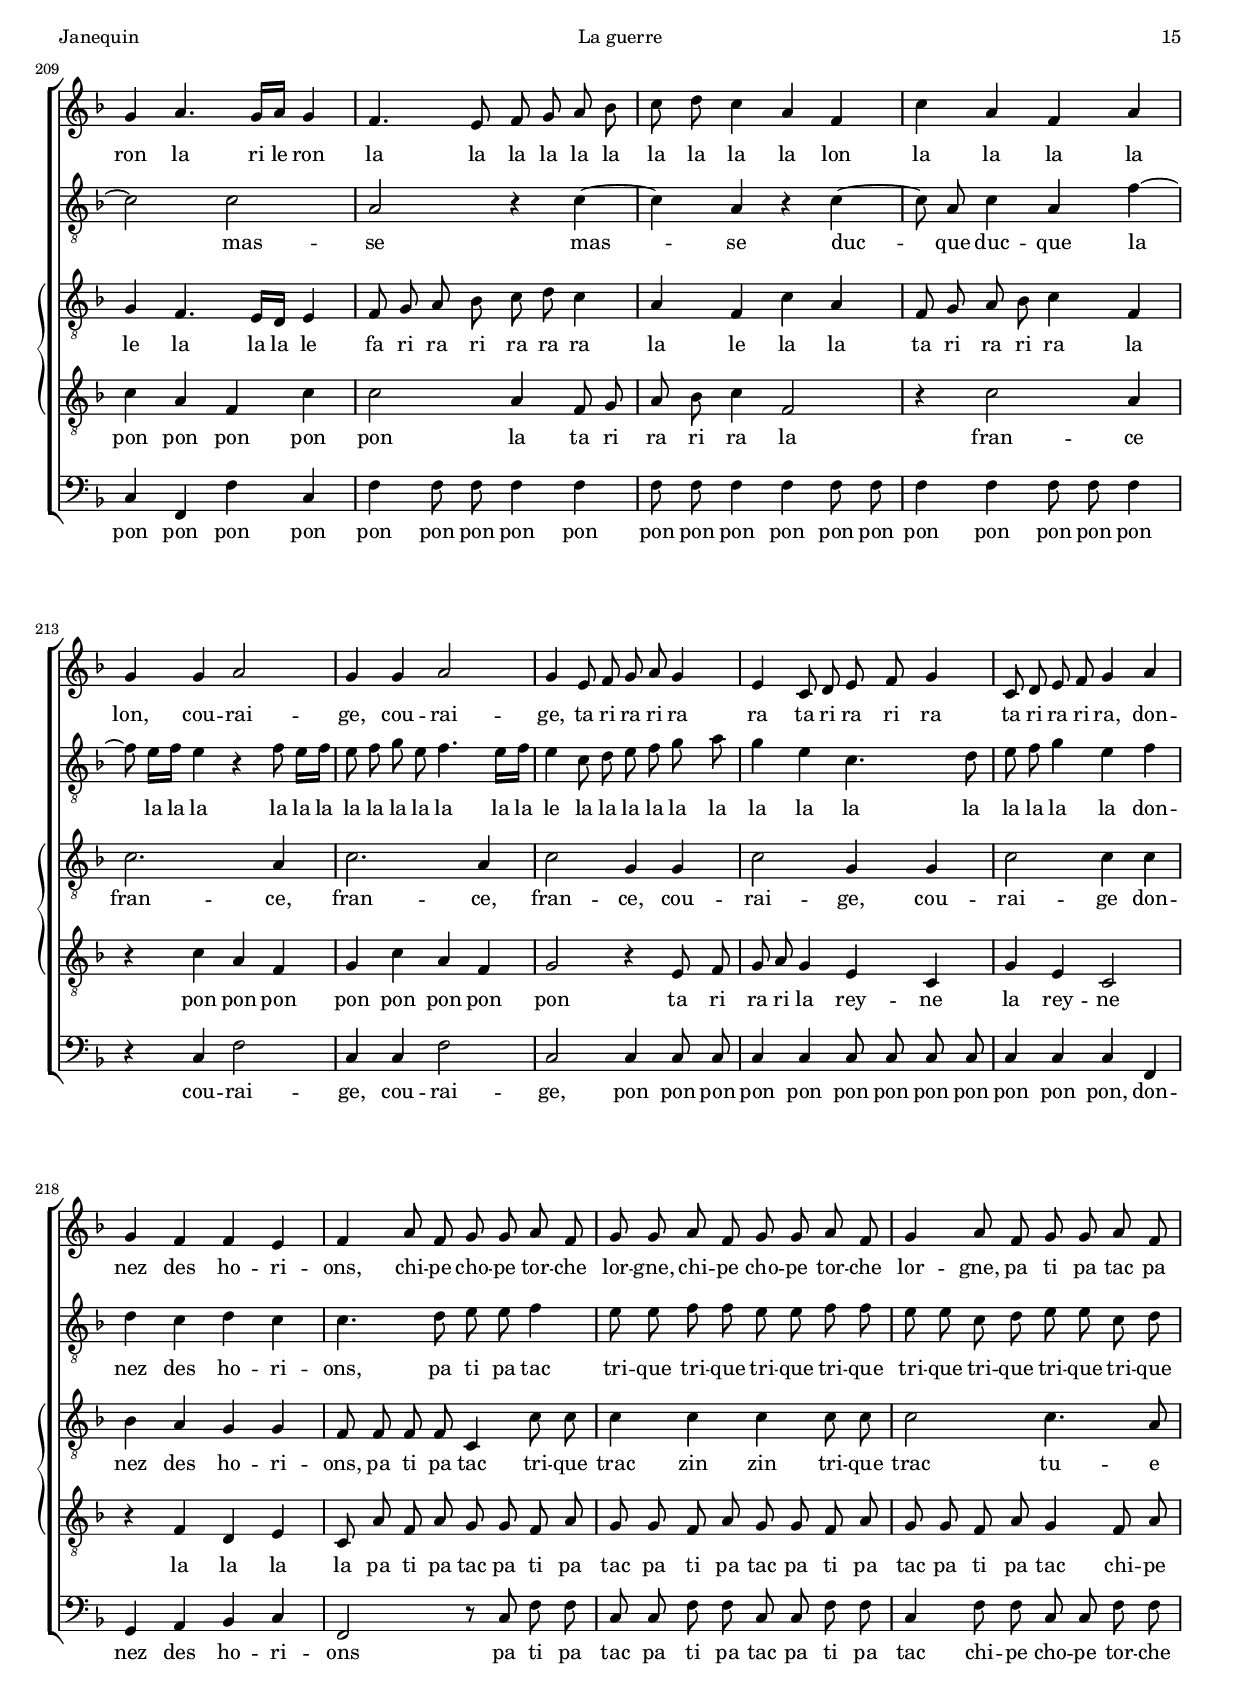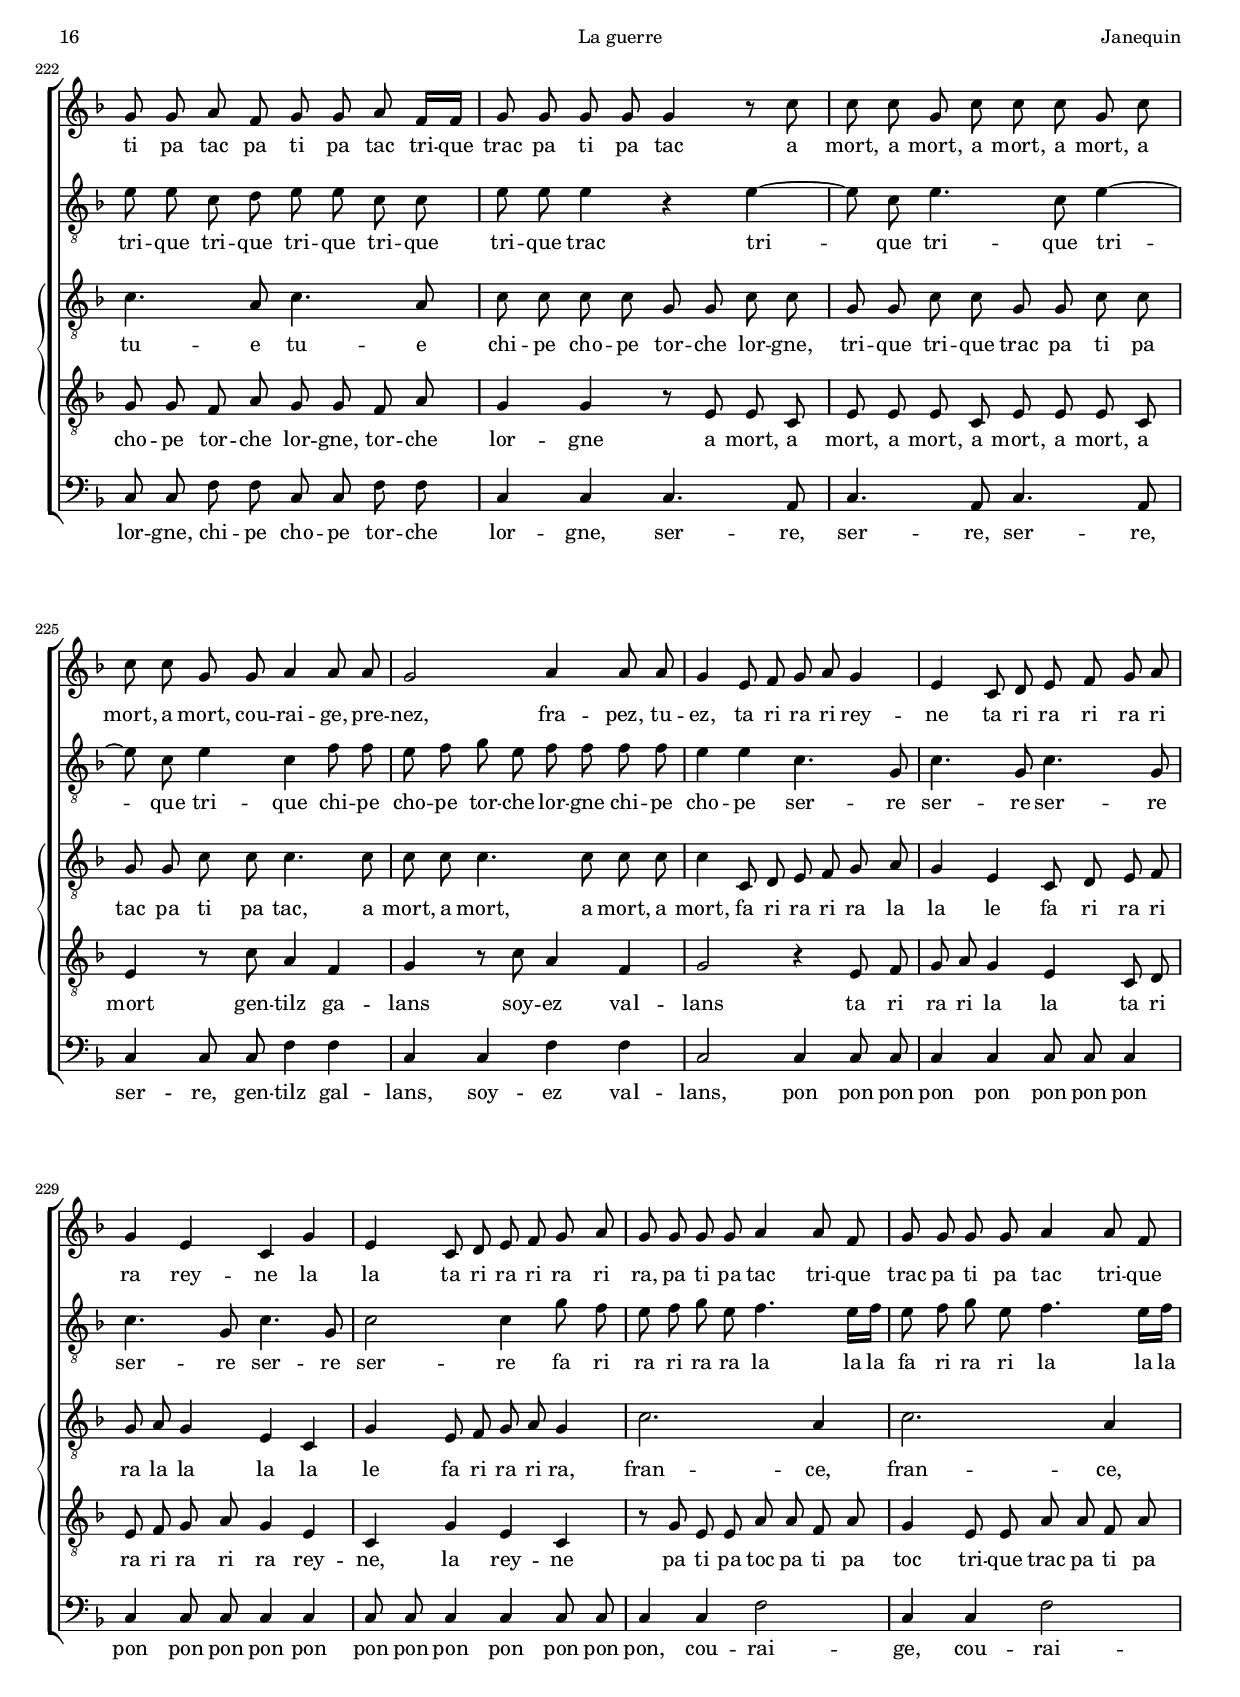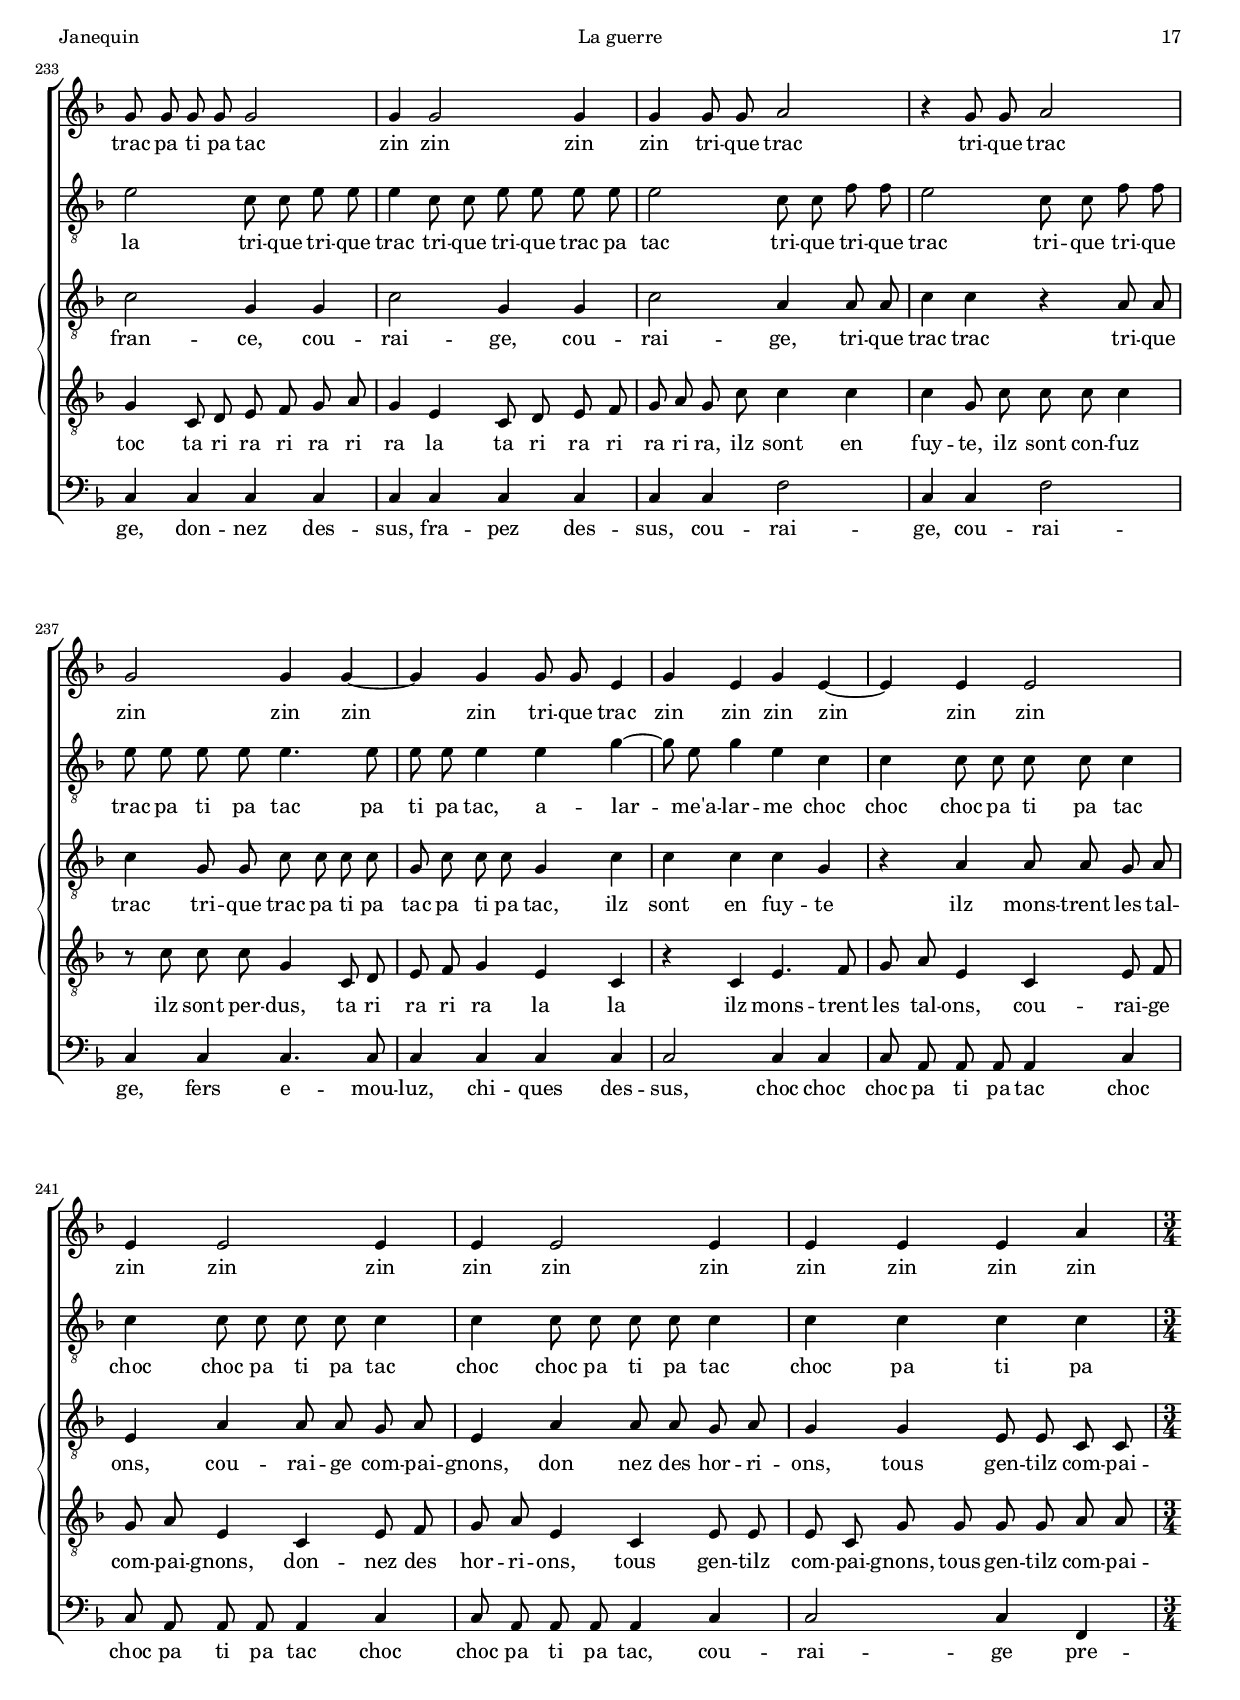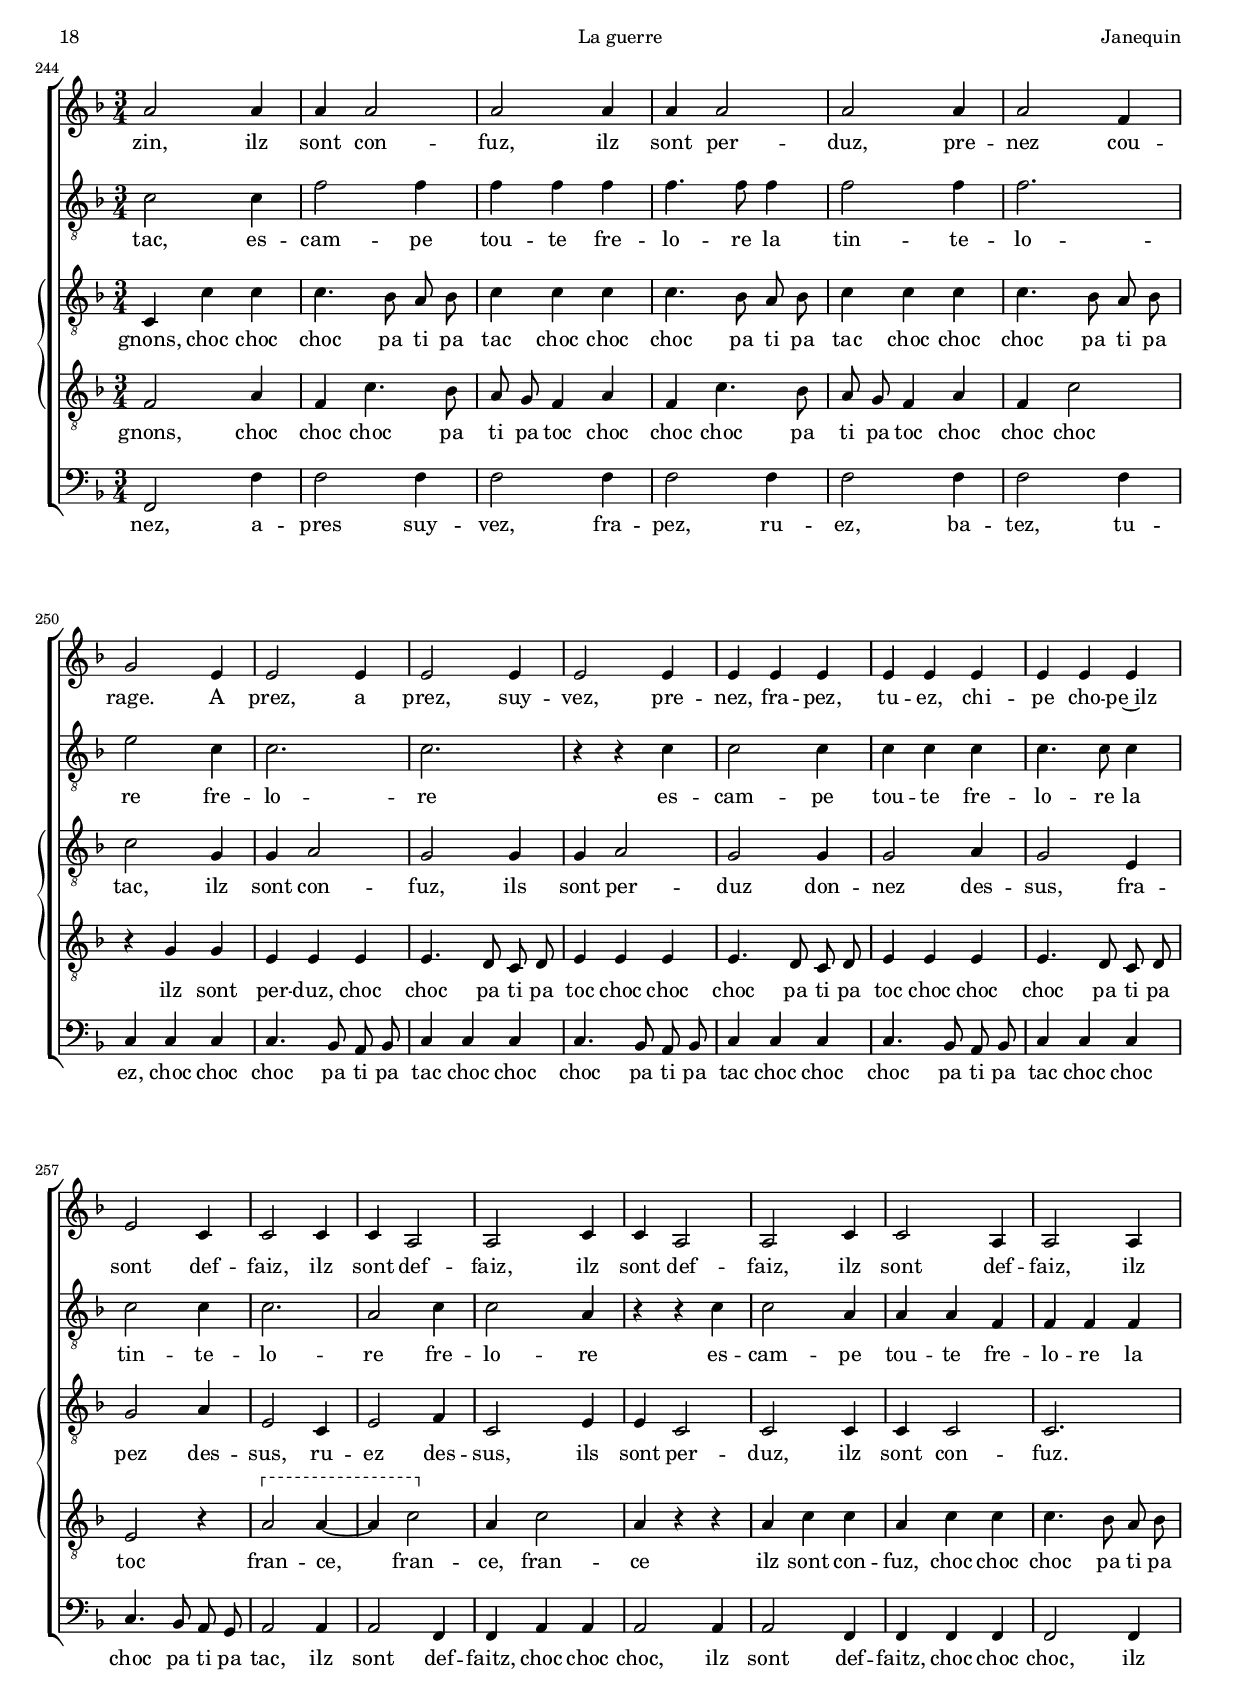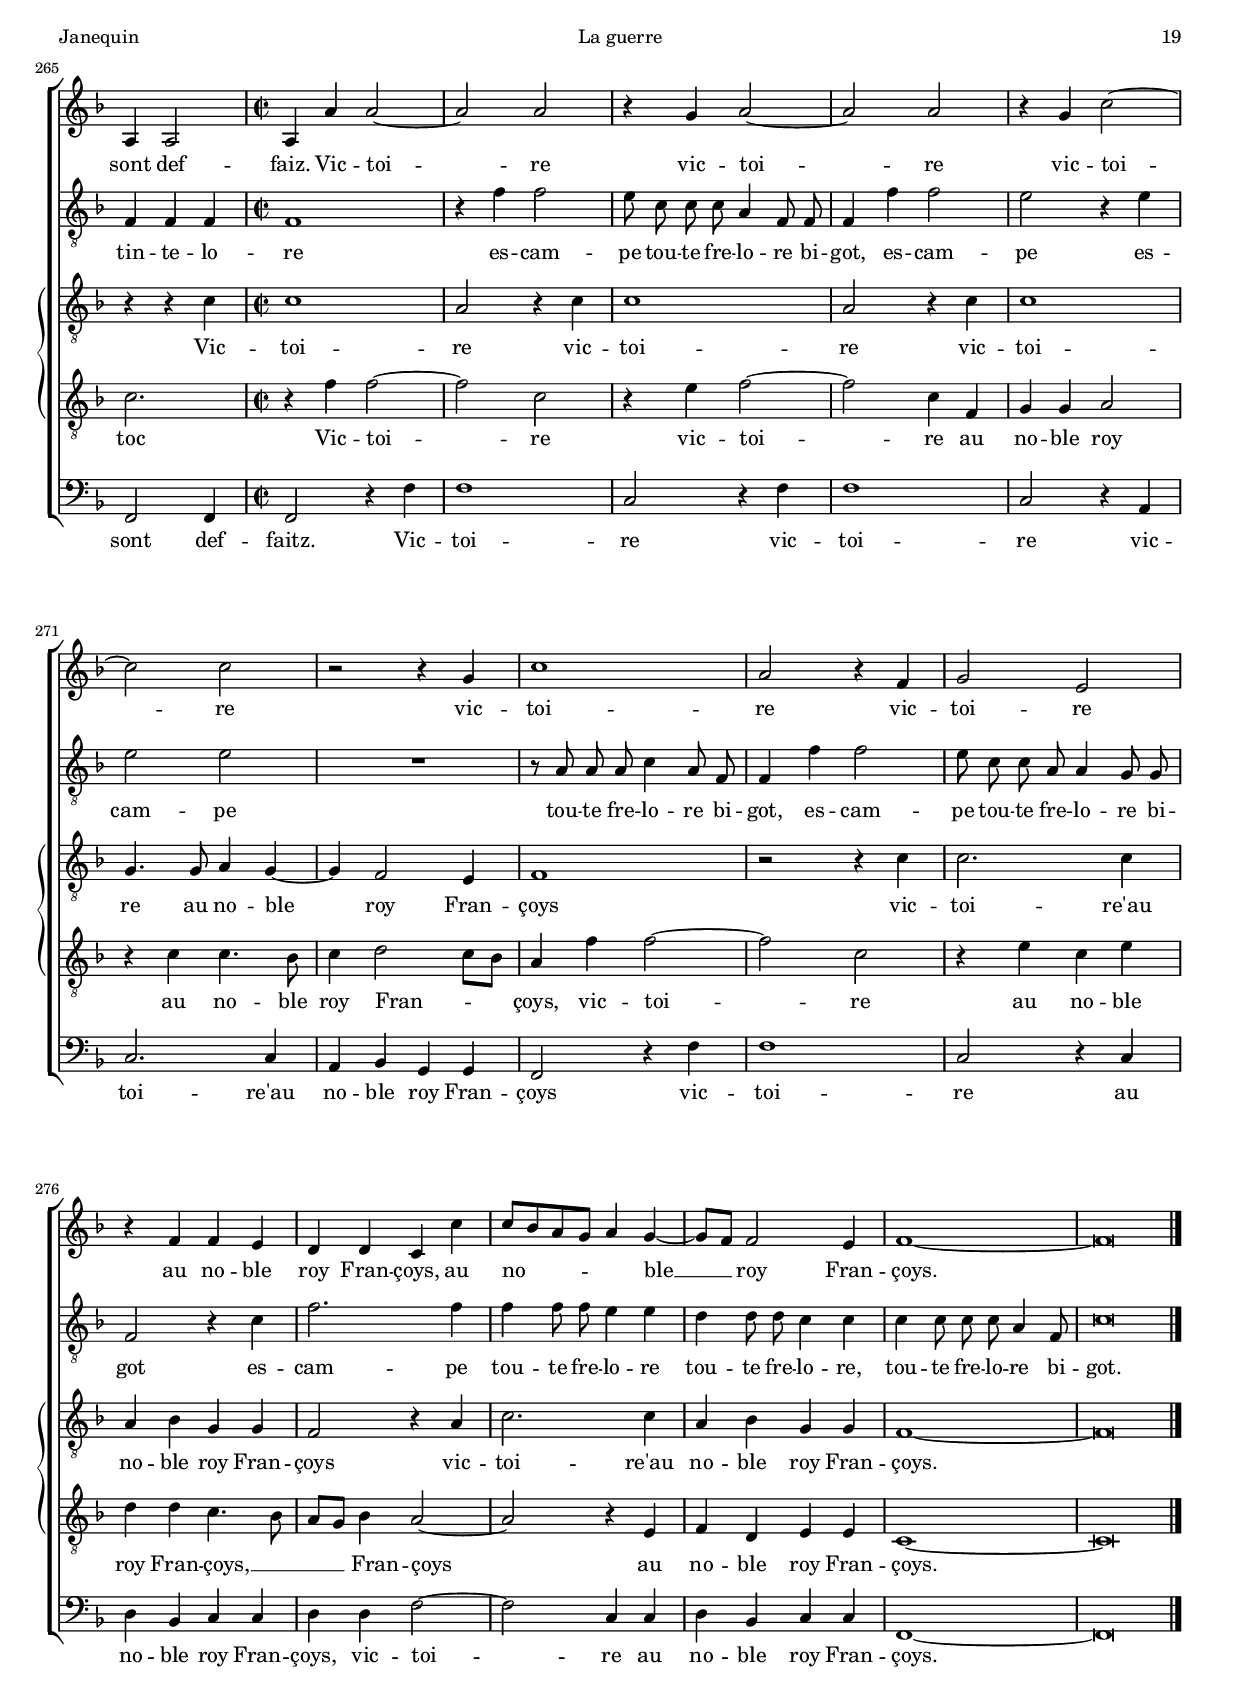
\version "2.18.0"

#(set-default-paper-size "a4")
#(set-global-staff-size 16.4)
#(ly:set-option 'point-and-click #f)
%mobile -s15.0 -i3.4

italicas=\override LyricText.font-shape = #'italic
rectas=\override LyricText.font-shape = #'upright
ss=\once \set suggestAccidentals = ##t
incipitwidth = 20
mtempo={\tempo 4 = 100}
mtempob={\tempo 4 = 150}
mtempoc={\tempo 4 = 150}
mtempod={\tempo 4 = 75}
mt=#(define-music-function (parser location offset) (number?) ; move lyric text
      #{ \once \override LyricText.X-offset = -$offset #})

htitle="La guerre"
hcomposer="Janequin"

\header {
	title=\markup{\fontsize #3 "La guerre"}
	subtitle="[La Bataille de Marignan]"
	%subsubtitle=\markup{\null \vspace #1 }
	composer="Clément Janequin (c.1485-1558)"
        pdfauthor=\composer
	% there is a fifth voice by Verdelot, that Janequin included in its own revised edition
	opus=\markup{\fontsize #-2 "Optional fifth voice (tenor II) by Philippe Verdelot"} %notablet
	poet=\markup{"Les chansõs de La guerre ..., Paris 1537" } % Fifth voice published by Tylman Susato in 1545
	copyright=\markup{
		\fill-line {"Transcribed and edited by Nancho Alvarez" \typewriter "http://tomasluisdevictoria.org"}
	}
%	tagline=""
}

global={\key f \major \time 2/2
        \skip 1*42
        \mtempob
        \time 3/4 \skip 1*3/4*34
        \mtempo
        \time 2/2 \skip 1*18
        \mtempob
        \time 3/4 \skip 1*3/4*26 \bar "||"
        \break
        \once \override Score.RehearsalMark.self-alignment-X=#left
        \mark \markup{"Secunda pars"}
        \mtempo
        \time 2/2 \skip 1*38
        \mtempoc 
        \time 3/2 \skip 1*3/2*12
        \mtempo
        \time 2/2 \skip 1*73
        \mtempob
        \time 3/4 \skip 1*3/4*22
        \mtempo
        \time 2/2 \skip 1*16
	\bar "|."
}


cantus=\relative c''{
	c2. c4
	c1
	a2. a4
	a1
	g2. g4
	g2 r4 c ~
	c c a a
	f a2 g8[ f]
	e1 ~
	e
	R1
	r4 c d2
	e r4 c
	d2 e
	f d
	c r4 c
	d e f g
	a2 r4 a
	g f f e
	f2 r4 a
	c4. c8 bes a g bes
	a a g bes a a g bes
	a2 r2
	R1
	r8 a g bes a4 r
	r8 a g bes a4 r
	r8 a g bes a4 g ~
	g8[ f] f2 e4
	f2 r4 c
	c c f f
	g g a bes ~
	bes8[ a] a2 g4
	a8 a a a bes bes g g
	a4 c bes g
	a g a g
	g g a g
	g8 g g g a a g g
	g4 g a g
	g f f e
	f c f g
	a a g a
	g f f e
	f2 f4
	a2 a4
	g2 f4
	e2 d4
	c2.
	R1*3/4*2
	r4 r g'
	a2 a4
	a2 f4
	g2 a4
	f2.
	R1*3/4*2
	r4 r f
	g2 a4
	f2 g4
	a2 a4
	g2 e4
	a2 f4
	f2 g4
	a2 a4
	g2 e4
	a2 bes4
	g2 g4
	g2 g4
	g2 g4
	g2 g4
	g2 g4
	g2 g4
	g2 a4 % puntillo de division
	g4 a2 % alteration
	g2 a4
	g4 a2
	g1
	R1*2
	r2 c ~
	c4 bes a g4 ~
	g8[ f] f2 e4
	f1
	R1*4
	r2 r4 g
	a a a2 ~
	a r4 a
	a f c'2 ~
	c c ~
	c4 bes a g4 ~
	g8[ f]   f2 e4
	f2 a4
	c2 c4 % puntillo de division
	bes4 a2
	f4 g2 % alteration, no lo tengo claro
	a2 r4 % r8?
	R1*3/4*2
	r4 r a a2 a4
	g2 c4
	c4 \ss b4. a8
	c2 c,4
	d2 d4
	c2 c4
	e2 e4
	f2 d4
	e2 e4
	f2 f4
	e2 e4
	f2 a4
	c2 c4
	a2 f4
	g2 g4
	f2 f4
	e2 e4
	\mtempod
	f\breve*3/8
	\once \override Score.TimeSignature.break-visibility=#end-of-line-invisible
	a1
	a16[ a a a] a8 a a16[ a a a] a8 c
	a2 c
	a4 f a2
	a16[ a a a] a8 a a16[ a a a] a8 c
	a1
	a8 bes c a bes c a c
	bes c a c bes c a c
	bes c a4 f8 c' c c 
	f, c' c c f, c' c c
	a2 a ~
	a a8 bes c a
	bes c a bes
	c a bes c a bes c a
	bes c a bes c a bes c
	a4 c8 a a a a4
	c8 a a a
	a4 c8 a a a a4
	c8 a a a a2
	a4 a a a
	g1
	R1
	r2 c16[ bes c d] c8 c
	a16[ g a bes] a8 f
	g16[ f g a] g8 g
	a4. a8 r2
	R1
	r2
	g16[ f g a] g8 g a4. f8
	g16[ f g a] g8 g
	a4. f8 r2
	R1
	c'2 a16[ a a a] a8 c
	a4. f8 r2
	c'2 a16[ a a a] a8 c
	a4. f8 r2
	c'16[ c c c] c8 c r2
	c16[ c c c] c8 c a16[ a a a] a8 a
	f1 ~
	f2 r
	a16[ a a a] a8 a a16[ a a a] a8 a
	g1 r2
	r2 r2 a
	a1 r2
	R1*3/2*3
	r2 r a
	a1 a2
	a1 a2
	c1 d2
	e2 d2. c4
	c1 bes2
	c1
	R1*2
	r4 g g g
	a2. a4
	g2 f
	e r4 g
	e c8[ d e f] g4 ~
	g8[ f] f2 e4
	f2 c4. c8
	c8 c c4 c4. c8
	c8 c c4
	% cambia de clave a c2 en 1537
	c4 a4 ~
	a8 a8 c c d4 a
	a8 a c c d4 a4 ~
	a8 a8 c c d4 a
	c2 r8 c c c
	c4 c c8 c c c
	c4 c c8 c c c
	c4 c c8 c c c
	c c c c  a4 c 
	c8 c c c a4 c4 ~
	c8 c8 c c
	% cambia de clave a c1
	c4 a
	a2 r4 c'8 bes
	a bes c d c4 a
	f c'8 bes a bes c a
	bes4. c16[ bes] a4 c8 bes
	a bes c d c4 a
	f c'8 bes a bes c8 a
	
	bes4. c16[ bes] a4 f8 g
	a bes c d c4 a
	f8 g a bes c a d4
	c a f bes
	a4. g16[ a] g4 e
	r2 r4 a ~
	a8 g16[ a] g4 r2
	r4 a4. g16[ a] g4
	r2 r4 a ~
	a8 g16[ a] g4 
	f4. e16[ f]
	g4 a4. g16[ a] g4
	f4. e8 f g a bes
	c d c4 a f
	c' a f a
	g g a2
	g4 g a2
	g4 e8 f g a g4
	e c8 d e f g4
	c,8 d e f g4 a
	g f4 f e
	f a8 f g g a f
	g g a f g g a f
	g4 a8 f g g a f
	g g a f g g a f16[ f]
	g8 g g g g4 r8 c
	c c g c c c g c
	c c g g a4 a8 a
	g2 a4 a8 a
	g4 e8 f g a g4
	e c8 d e f g a
	g4 e c g'
	e c8 d e f g a
	g8 g g g a4 a8 f
	g g g g a4 a8 f
	g8 g g g g2
	g4 g2 g4
	g g8 g a2
	r4 g8 g a2
	g2 g4 g4 ~
	g4 g4 g8 g e4
	g4 e g e4 ~
	e4 e4 e2
	e4 e2 e4
	e4 e2 e4
	e e e a
	a2 a4
	a4 a2
	a2 a4
	a4 a2
	a2 a4
	a2 f4
	g2 e4
	e2 e4
	e2 e4
	e2 e4
	e e e
	e e e 
	e e e
	% cambia de clave en 1545 hasta el final
	e2 c4
	c2 c4
	c4 a2
	a2 c4
	c4 a2
	a2 c4
	c2 a4
	a2 a4
	a4 a2
	a4 a' a2 ~
	a a2
	r4 g a2 ~
	a a
	r4 g c2 ~
	c c 
	r2 r4 g
	c1
	a2 r4 f
	g2 e
	r4 f f e
	d d c c'
	c8[ bes a g] a4 g ~
	g8[ f] f2 e4
	f1 ~
	f\breve*1/2
}

altus=\relative c'{
       R1
       f2. f4
       f1
       r2 f ~
       f4 e8[ d] e4. f8
       e1
       r4 c2 c4
       a a f f
       g2 r4 g ~
       g g c2 ~
       c4 bes8[ a] g[ a] bes[ c]
       d4 c c \ss b
       c1
       R1
       r2 r4 g
       a4. bes8 c4 a
       g2 r2
       c4 d e f
       d2 c ~
       c r4 f
       f4. e8 d f e d 
       c d e d f f e d
       f2 r
       R1
       r8 f e d f4 r
       r8 f e d f4 r
       r8 f e d f4 e
       d2 c
       c1
       R1*2
       r4 f d e
       f f d e
       f8 f f f d d e e
       f4 e f d
       e e f d
       e e f d
       e e f d
       e8 e c c d d c c
       c2 r
       r8 f f f e e c c 
       d d d d c c c c 
       c2 c4
       f2 f4
       e2 d4
       c2 \ss b4
       c2.
       R1*3/4*3
       r4 r c
       f2 f4
       e2 c4
       d2 d4
       c2.
       r4 r c
       f2 f4
       e2 c4
       d4 d2
       c2.
       r4 r c
       f4 f2
       d2 bes4
       c2 c4
       c2 c4
       f2 f4
       e2 c4
       d2 d4
       e2 e4
       e2 d4
       e2 e4
       e2 d4
       e2 f4
       e4 f2
       e2 f4
       e4 f2
       e2 g ~
       g4 f e d
       c f2 e4
       f4 c2 bes4
       a g f c' ~
       c8[ a] d4 c c 
       c c f2
       r4 f e f
       \[c2 d4.\] c16[ d]
       e2 g ~
       g4 f e d
       c f2 e4
       s4*0^\markup{\hspace #-2 \musicglyph #"timesig.mensural34" } % pone un 3
       \tupletUp
       \times 2/3 {f2 c4}
       \times 2/3 {f4 c2}
       \times 2/3 {f2 c4}
       \times 2/3 {f4 c2}
       \times 2/3 {f2 f4}
       \times 2/3 {f2 f4}
       \times 2/3 {f2 f4}
       \times 2/3 {f2 f4}

       e2 e4. d8
       c4 d c2
       c2 f4
       f2 e4
       d2 c4
       d4 e2
       f2 r4
       R1*3/4*2
       r4 r f
       f2 f4
       e2 c4
       d2 d4
       c2.
       R1*3/4
       r4 r a
       c2 c4
       a2 f4
       g2 g4
       f2 a4
       c2 c4
       c2 c4
       a2 a4
       c2 d4
       e2 e4
       d2 bes4
       c2 c4
       c\breve*3/8
       
       f1
       f2 c4 f,
       f'16[ f f f] f8 f f16[ f f f] f8 a
       f2 c4 f,
       f'16[ f f f] f8 f f16[ f f f] f8 a
       f2 c4 f,
       f'4 c8 f f f c f
       f f c f f f c f
       f f c f f4 f
       f f f2
       f4 f8 f f4 f f2 f4 f8 f
       f4 f f2
       f4 f8 f f4 f
       f1
       a8 f f f f4 a8 f
       f f f4 a8 f f f 
       f4. f8 f4. f8 
       f4. f8 f4 f
       e1
       R1
       r2 c
       f4. f8 c4. c8
       a4 f8 f' e2
       c16[ bes c d] c8 d e4. c8
       c16[ bes c d] c8 d e4. c8
       f2 c
       a4 f8 f' e2
       f16[ f f f] f8 c f4 r
       f4 c8 f, f'16[ f f f] f8 c
       f4. f8 r2
       f16[ f f f] f8 f f16[ f f f] f8 c
       f4. f8 r2
       f16[ f f f] f8 c f4 r
       f16[ f f f] f8 c f16[ f f f] f8 f
       c16[ c c c] c8 c a16[ a a a] a8 a
       f1
       c'16[ c c c] c8 c f16[ f f f] f8 f
       e1 r2
       r2 r f
       f1.
       R1*3/2*3
       r2 r2 f
       f1 f2
       f1 f2
       f1 d2
       g1 f2
       e2. d8[ c] d2
       c2 r4 c
       c4 c f2
       r2 r4 f
       e4. d8 c4 c
       c c f f
       e2 d
       c r4 c
       c2 r4 e
       d d c c
       a4 a2 a4
       a2 a4 a ~
       a a a c
       c8 a a f f4 c'
       c8 a a f f4 c'
       c8 a a f f4 c'
       a f a a
       a4. g8 g a a4
       a4. g8 g a a4
       a4. g8 g a a4 
       a4 a2 f4
       f1
       r4 f f2
       f4 f c'8 bes a bes
       c d c4 a f
       c'8 bes a bes c d c4
       d4. c16[ d] c2
       r4 a8 bes c d c4
       a f c' a8 bes16[ c] 
       d4. c16[ d] c2
       a2 f8 g a bes
       c d c2 f,8 g
       a bes c a d4. c16[ d]
       c2 c
       c4 c2 c4
       c2 c4 c ~
       c c c2 ~
       c4 c2.
       c2. c4 ~
       c2 c
       a r4 c ~
       c4 a r4 c ~
       c8 a c4 a f' ~
       f8 e16[ f] e4 r f8 e16[ f]
       e8 f g e f4. e16[ f]
       e4 c8 d e f g a
       g4 e c4. d8
       e f g4 e4 f
       d c d c
       c4. d8 e e f4
       e8 e f f e e f f
       e e c d e e c d % en 1545 las dos primeras corcheas son una negra
       e e c d e e c c
       e e e4 r4 e4 ~
       e8 c8 e4. c8 e4 ~
       e8 c8 e4 c f8 f
       e f g e f f f f
       e4 e c4. g8
       c4. g8 c4. g8
       c4. g8 c4. g8
       c2 c4 g'8 f
       e f g e f4. e16[ f]
       e8 f g e f4. e16[ f]
       e2 c8 c e e
       e4 c8 c e8 e e e
       e2 c8 c f f
       e2 c8 c f f
       e e e e e4. e8 
       e8 e e4 e g4 ~
       g8 e g4 e c4
       c c8 c c c c4
       c c8 c c c c4
       c c8 c c c c4
       c c c c
       
       c2 c4
       f2 f4
       f4 f f
       f4. f8 f4
       f2 f4
       f2.
       e2 c4
       c2.
       c
       r4 r c
       c2 c4
       c c c 
       c4. c8 c4
       c2 c4
       c2.
       a2 c4
       c2 a4
       r4 r c
       c2 a4
       a a f
       f f f
       f f f
       f1
       r4 f'4 f2
       e8 c c c a4 f8 f
       f4 f' f2
       e r4 e
       e2 e
       R1
       r8 a, a a c4 a8 f
       f4 f' f2
       e8 c c a a4 g8 g
       f2 r4 c'
       f2. f4
       f4 f8 f e4 e
       d4 d8 d c4 c
       c4 c8 c c a4 f8
       c'\breve*1/2
}

tenor=\relative c'{
	R1*2
	r2 c ~
	c4 c c2 ~
	c1
	r4 c2 c4
	a4 a f4. g8
	a8[ bes] c2 \ss b4
	c1
	R1*2
	r2 r4 f,
	g2 a
	bes g
	f r
	r4 f a4. a8 
	bes4 g f r
	r f g a
	bes2 g
	f1 ~
	f2 r
	r2 r4 bes
	c4. c8 bes8 a g bes
	a a g bes a a g bes
	a4 r r8 a8 g bes
	a4 r r8 a g bes
	a4 bes c4. bes8
	a4 bes g g
	f1
	r4 f f f
	c'2. d4 ~
	d4 c bes2
	a r
	r4 a bes c
	c8 c c c a a bes bes
	c4 c a bes
	c c a bes
	c c a bes
	c a bes g
	f2 r4 c'
	c c c a
	bes2 g
	f2. ~
	f
	R1*3/4*2
	r4 r g
	bes2 bes4
	a2 g4
	f2 e4
	f2. ~
	f
	r4 r f
	bes4 bes2
	a2 f4
	g4 g2
	f2.
	r4 r f
	bes2 bes4
	a2 f4
	g4 g2
	f2 f4
	bes2 bes4
	a2 f4
	g4 g2
	f2 f4 
	c'2 c4
	c2 \ss b4
	c2 c4
	c2 \ss b4
	c2 c4
	c2 \ss b4
	c2 c4
	c2 c4
	c2 c4
	c2 c4
	c2 c
	R1*3
	c2. c4
	a4 bes g2
	f1
	R1*5
	r4 f f f
	a1
	r4 a a f
	c'1
	c2. bes4 
	a4 bes g2
	f2.
	R1*3/4*2
	r4 r4 c'
	c2 c4
	bes4 a2
	f4 g2
	a2. ~
	a
	R1*3/4*2
	r4 r f
	bes2 bes4
	a2 f4
	g2 g4
	f2 a4
	c2 c4
	a2 f4
	g2 g4
	f2 f4
	f2 f4
	f2 a4
	c2 c4
	a2 f4
	g2 g4
	f\breve*3/8
	
	c'1
	c
	c2 a4 f
	c'16[ c c c] c8 c c16[ c c c] c8 f
	c2 a4 f
	c'16[ c c c] c8 c c16[ c c c] c8 f
	c4 r8 c d c f c
	d c f c d c f c
	d c f4 c4. c8
	c4. c8 c4 f,8 c'
	c8 c f, c' c c f, c'
	c c f, c' c4 c
	r4 c c8 c d a
	c c c c d a c c
	c c d a c4 c8 c
	c4 f8 c c c c4
	f8 c c c c4 f8 c
	c c c4 f8 c c c
	c4 c4. c8 c c
	c2 c16[ bes c d] c8 c
	a16[ g a bes] a8 f g16[ f g a] g8 g
	a4. a8 r2
	f2 r
	r4 f g16[ f g a] 
	g8 g a4. f8 g16[ f g a] g8 g
	a4. a8 r2
	f2 r
	c'1
	c2 a16[ a a a] a8 c
	a4. f8 r2
	c'2 a16[ a a a] a8 c
	a4. f8 r2
	c'2 c16[ c c c] c8 c
	r2 c16[ c c c] c8 c
	r2 c16[ c c c] c8 c
	a4. f8 a16[ a a a] a8 a
	c16[ c c c] c8 c a2
	f16[ f f f] f8 f c'16[ c c c] c8 c
	
	c1 c2
	c1 r2
	r2 r2 c
	c1 d2
	e2 d2. c4
	c1 bes2
	c1 r2
	r2 r2 c
	c1 r2
	
	s4*0^\markup{\hspace #-1 \musicglyph #"timesig.mensural22" }
	
	R1*3/2*2
	\times 3/2{ r2 r4 g }
	%r1 r8 g4.
	a4 g c2
	r4 c d4. d8
	c4 c bes a
	c1
	r4 f, c'2
	r4 c a bes
	g c g4. g8
	a4 f g c
	a bes g g
	f2 f4 f ~
	f4 f f4 f4 ~
	f8 f f f c4 f ~
	f8 f f f d f f f
	c f f f d f f f
	c f f f d f f f
	c4 f r4 r8 f
	f8 f e e e4 r8 f
	f f e e e4 r8 f
	f f e e e4. f8
	f f c f f4 c
	c4. c8 c c c c 
	c4. c8 c c c c
	c4 c'8 bes a bes c d
	c4 a f c'
	a f f f8 f
	f4 f f8 f f4
	f4 f8 f f4 f
	f8 f f4 f f8 f
	f4 f f8 f f4
	f4 f8 f f4 f
	f8 f f4 f f8 f
	f4 f f8 f f4
	f4 c8 d e f g e
	a4. g16[ a] g4 r4
	r2 a4. g16[ a]
	g4 r r2
	a4. g16[ a] g4 f4 ~
	f8 e16[ f] g4 a4. g16[ a]
	g4 f4. e16[ d] e4
	f8 g a bes c d c4
	a f c' a
	f8 g a bes c4 f,
	c'2. a4
	c2. a4
	c2 g4 g
	c2 g4 g
	c2 c4 c
	bes a g4 g
	f8 f f f c4 c'8 c
	c4 c c4 c8 c
	c2 c4. a8
	c4. a8 c4. a8
	c8 c c c g8 g c c
	g g c c g g c c
	g g c c
	c4. c8
	c c c4. c8 c c
	c4 c,8 d e f g a
	g4 e c8 d e f
	g a g4 e c
	g' e8 f g a g4
	c2. a4
	c2. a4
	c2 g4 g
	c2 g4 g
	c2 a4 a8 a
	c4 c r4 a8 a
	c4 g8 g c8 c c c
	g c c c g4 c
	c c  c g
	r4 a a8 a g a
	e4 a a8 a g a
	e4 a a8 a g a
	g4 g e8 e c c
	
	c4 c' c
	c4. bes8 a bes
	c4 c c
	c4. bes8 a bes
	c4 c c
	c4. bes8 a bes
	c2 g4
	g4 a2
	g2 g4
	g4 a2
	g2 g4
	g2 a4
	g2 e4
	g2 a4
	e2 c4
	e2 f4
	c2 e4
	e4 c2
	c2 c4
	c4 c2
	c2.
	r4 r c'
	
	c1
	a2 r4 c
	c1
	a2 r4 c
	c1
	g4. g8 a4 g ~
	g f2 e4
	f1
	r2 r4 c'
	c2. c4
	a4 bes g g
	f2 r4 a
	c2. c4
	a4 bes g g
	f1 ~
	f\breve*1/2
}

tenordos=\relative c{
        r2 f2 ~
        f4 f f2
        r4 c'2 c4
        a a f f
        g1
        r2 c2
        c4 a4 a f
        c'2 d2
        r4 g,4. f8[ e d]
        c[ d e f] g4 a8 g
        a bes c2 bes4
        a g f2
        r4 c' c c
        g4. g8 c,4 c'
        a2 r
        r4 f' e f
        g e d c8[ bes]
        a g a bes c2
        r2 r4 g
        a8 g a bes c4 r8 c
        a4 f g8 f g g
        a f g g f f g g
        a2 r2
        r8 d c d c d c d
        c f, g g f4 r
        r8 f g g f d' c d
        c c bes g a f g e
        f2 r4 g
        a8 g a bes c4 f,
        f f c'2
        c, f4. g8
        a2 r
        d4 d8 d bes bes c c
        f,4. a8 g4 g
        f e d g
        g8 g c c c c bes bes
        g4 c c bes
        g c c bes
        g a f c'
        a4. a8 d4 c
        a f g f
        d2 e
        
        c2 c4
        c2 c4
        c' g bes
        c4 g2
        c,2 e4
        f2 f4
        e2 d4
        c2 bes4
        c c' a
        f c'4. c8
        c4 c a
        r4 r f'
        f2 c4
        g'4. f8 e4
        d8 c4 \ss b16[ a] b4
        c2.
        r4 r d
        f4\startGroup f c4 ~ % ennegrecido
        c4 e!2\stopGroup
        d4. c8 a4
        bes4 d2
        f4\startGroup f c4 ~ % ennegrecido
        c4 e!2\stopGroup
        d2 d4
        g,2 g4
        g2 g4
        g2 g4
        g2 g4
        g2 g4
        g2 g4
        g2 r4
        c4 a f
        g2 r4
        c4 a f
        
        g4 c4. bes8 g4
        a2 g
        R1
        c4. bes8 a4 g
        f2 c'
        r2 r4
        g
        a a a8[ g a bes]
        c4 c c f,
        f2 r2
        c2 c4. d8
        e4 f c d
        f bes, c2
        f2 r4 f
        f f a2 ~
        a r4 a
        a f c'2
        r4 g a e
        f4 d e2
        
        c2 r4
        f4 f c
        g'4 f4. e8
        d4 c c'
        a4. g16[ f] g4
        f4. e16[ d] e4
        f4\startGroup c2\stopGroup % ennegrecido
        r4 r f
        f4. g8 a[ bes]
        c4 c a
        f g g'
        e2 f4
        g d f ~
        f8 f f4 c
        g'4. f8 e4
        d2 r4
        g,4 c, e
        d f d
        e4. f8 g4
        a2 a4
        f4 c' a4 ~
        a8[ g] f[ e] d4
        g4 g c,
        f2 d4
        e2 e4
        c\breve*3/8
        
        R1
        a'1
        a
        a16[ a a a] a8 a a16[ a a a] a8 c
        a4 f a2
        a16[ a a a] a8 a a16[ a a a] a8 c
        a4 f r8 a a a
        bes a a a bes a a a
        bes a a f a4 f8 a
        a a f a a a c a
        a a a4 c8 a a a
        a4 r f8 g a c
        bes8 a f g a c bes a
        f g a c bes a f g
        a c bes a f g a4
        r4 c8 a a a a4
        c8 a a a a4 c8 a
        a a a4 c8 a a a
        a4 c a f
        g2 r
        c16[ bes c d] c8 d e4. e8
        c16[ bes c d] c8 d e4. e8
        c16[ bes c d] c8 d e4. e8
        c16[ c c c] c8 a c2
        a4 f c'2 ~
        c4 bes8 a g f g4
        f4 f'2 e4
        f2 r
        f2 c16[ c c c] c8 e
        c4 a f16[ f f f] f8 a
        f4 f' c16[ c c c] c8 f
        c4 a f16[ f f f] f8 a
        f4 a a16[ a a a] a8 c
        a4. f8 a16[ a a a] a8 c
        a4 f r2
        r2 c'16[ c c c] c8 c
        r2 f16[ f f f] f8 f
        f16[ f f f] f8 f, a16[ a a a] a8 f
        
        g1 a2
        a1 f2
        f1 r2
        a2 a a
        bes1 a2
        g2. f8[ e] f2
        g1 d'2
        d1 c2
        a1 f2 ~
        f4 g4 a f bes2
        c g bes
        c2 g1
        
        c,2 r4 g'
        a4 f a4. a8
        g4 g f f
        g e' e e
        f2 r4 f,
        c' c f,2
        r4 g c2
        r4 c c c,
        f4 d e e
        c2 c
        c4 c4. c8 c c
        c4 c f2
        r8 f a c bes4 r4
        r8 f a c bes4 r
        r8 f a c bes4 a
        r8 f a a c4 f,
        r8 c c c c4 c
        c8 c c c c4 c
        c8 c c c c4 c
        c2 c'4 a
        f8 c' a4 f8 c' a4
        f4 c'8 bes a bes c d
        c4 a f f
        f8 f f4 f f8 f
        f4. g8 a4 a
        d,2 a'4 a8 a
        a4 a a8 a a4 
        a a8 a a2
        r4 f8 g a bes c d
        c4 a8 bes c d c4
        a f8 g a f bes4
        a2 r4 f8 g
        a8 bes c4 r2
        f,4. e16[ d] e4 f ~
        f8 e16[ d] e4 f4. e16[ d]
        e4 f4. e16[ d] e4
        f4. e16[ d] e4 a
        r c a f
        c' a f c'
        c2 a4 f8 g
        a bes c4 f,2
        r4 c'2 a4
        r4 c a f 
        g c a f
        g2 r4 e8 f
        g a g4 e c
        g' e c2
        r4 f d e
        c8 a' f a g g f a
        g g f a g g f a
        g g f a g4 f8 a
        g g f a g g f a
        g4 g r8 e e c
        e e e c e e e c
        e4 r8 c' a4 f
        g r8 c a4 f
        g2 r4 e8 f
        g a g4 e c8 d
        e f g a g4 e
        c g' e c
        r8 g'
        e e a a f a g4
        e8 e a a f a g4
        c,8 d e f g a
        g4 e c8 d e f
        g a g c c4 c
        c4 g8 c c c c4
        r8 c c c g4 c,8 d
        e f g4 e c
        r4 c e4. f8
        g a e4 c4 e8 f
        g a e4 c e8 f
        g a e4 c e8 e
        e c g' g g g a a
        f2 a4
        f4 c'4. bes8
        a8 g f4 a
        f c'4. bes8
        a8 g f4 a
        f c'2
        r4 g g
        e e e 
        e4. d8 c d
        e4 e e
        e4. d8 c d
        e4 e e 
        e4. d8 c d
        e2 r4
        a2\startGroup a4 ~
        a4 c2\stopGroup
        a4 c2
        a4 r r
        a4 c c
        a c c
        c4. bes8 a bes
        c2.
        
        r4 f f2 ~
        f c
        r4 e f2 ~
        f c4 f,
        g g a2
        r4 c c4. bes8
        c4 d2 c8[ bes]
        a4 f' f2 ~
        f c
        r4 e c e 
        d d c4. bes8
        a[ g] bes4 a2 ~
        a r4 e
        f d e e
        c1 ~
        c\breve*1/2
}

bassus=\relative c{
	R1*2
	f2. f4
	f1
	c2. c4
	c1
	r4 f2 f4
	f f d d
	c1
	r4 c2 c4
	f2 e8[ f] g[ e]
	f4 e d d
	c1
	r2 r4 c
	d4. e8 f4 r
	R1
	r4 c d e
	f d c f
	bes, bes c c
	f,1 ~
	f2 r
	r2 r4 g'
	f4. e8 d f e d
	c d e d f f e d
	f4 r r8 f e d
	f4 r r8 f e d
	f4 g f c
	d bes c c
	f,1 ~
	f2 r4 f'
	f e f bes,
	f'2 g
	d r
	r4 f g c,
	f c f g
	c,8 c c c f f g g
	c,4 c f g
	c, c f g
	c, f bes, c
	f, f' d e
	f f c f
	bes,2 c
	f,2. ~
	f
	R1*3/4*2
	r4 r c'
	d2 d4
	c2 bes4
	a4 g2
	f2. ~
	f
	R1*3/4
	r4 r bes
	f'4 f2
	e2 c4
	d4 d2
	c2 r4
	r4 r bes
	f'4 f2
	c2 c4 
	d2 d4
	bes2 bes4
	f'2 f4
	c2 c4
	d2 bes4
	c2 c4
	g'2 g4
	c,2 c4
	c2 g'4
	c,2 c4
	c2 g'4
	c,2 f4
	c4 f2
	c2 f4
	c4 f2
	c1
	c'2. bes4
	a4 bes g2
	f1
	f2. c4
	f4 bes, c2
	f,4 f' f f
	a1
	r4 a g f
	c'1
	c2. bes4
	a bes g2
	s4*0^\markup{\hspace #-2 \musicglyph #"timesig.mensural34" } % pone un 3
	\tupletUp
	\times 2/3 {f2 f4}
	\times 2/3 {f2 f4}
	\times 2/3 {f2 f4}
	\times 2/3 {f2 f4}
	\times 2/3 {f2 f4}
	\times 2/3 {f4. f8 f4}
	\times 2/3 {f2 f4 }
	\times 2/3 {f4 f2}
	c2 c4. c8
	f4 bes, c2
	f,2.
	R1*3/4*2
	r4 r c'
	f2 e4
	d2 c4
	d4 e2
	f2.
	R1*3/4*2
	r4 r g
	a2 a4
	g2 d4
	f2 f4
	c2 c4
	d2 d4
	c2 c4
	d2 d4
	c2 c4
	f,2 f4
	f2 f4
	f2 f'4
	c2 c4
	d2 d4
	c2 c4
	f,\breve*3/8
	
	f'1
	f
	f
	f16[ f f f] f8 f f16[ f f f] f8 f
	f1
	f16[ f f f] f8 f f16[ f f f] f8 f
	f2 bes,8 f' f f
	bes,8 f' f f bes, f' f f
	bes,8 f' f4 f f
	f8 f f f f4 f
	f8 f f f f4 f
	f8 f f f f2
	bes8 f f f f4 bes8 f
	f f f4 bes8 f f f
	f4 bes8 f f f f4
	f2 r4 f
	f2 r4 f
	f2. f8 f
	f8 f f4 f8 f f f
	
	c2 c 
	f4. f8 c4. c8
	a4 f8 f' c2
	r2 c
	f c4. c8
	f4. f8 c4. c8
	a4 f8 f' c2
	r2 c
	f c
	f f16[ f f f] f8 c
	f4. f8 r2
	f2 f16[ f f f] f8 c
	f4. f8 r2
	f2 f16[ f f f] f8 c
	f2 f16[ f f f] f8 c
	f2 f4 f
	f1
	a16[ a a a] a8 a c16[ c c c] c8 c
	a16[ a a a] a8 a f16[ f f f] f8 f
	
	c1 f2
	f1 r2
	r2 r f
	f1 d2
	g1 f2
	e2. d8[ c] d2
	c1 r2
	r2 r f
	f1 r2
	
        s4*0^\markup{\hspace #-1 \musicglyph #"timesig.mensural22" }
	
	R1*3/2*3
	
	r4 c c c
	f2. f4
	e e d d 
	c2 r4 c
	f2. f4
	c4. c8 d4 bes
	c1
	r4 f c4. c8
	d4 bes c c
	f,1
	f4 f2 f4
	f4 f2 f4
	f4 r8 f bes bes f f
	f4 r8 f bes bes f f
	f4 r8 f bes bes f4 
	f4 f f2
	r8 a a c c a a f
	f a a c c a a f
	f a a c c a a f
	f4 f4. f8 f f
	f4 f f4. f8
	f f f4 f f
	f2 f4 f8 f
	
	f4 f f8 f f4
	f f8 f f4 f
	bes8 c d e
	% cambia a clave de fa en tercera
	f8 g a bes
	c d c4 a f
	c' a f4 r4
	bes,8 c d e f g a bes
	c d c4
	% clave de fa en cuarta
	a4 f8 g
	a bes a4 f4 d8 e
	f g f4 d4 bes
	f8 g a bes c d c4
	a4 f c' a
	f c' a f
	c' a f c'
	a f c' f,
	f' c f, f'
	c f, f' c
	f f8 f f4 f
	f8 f f4 f f8 f
	f4 f f8 f f4
	r4 c4 f2
	c4 c4 f2
	c2 c4 c8 c
	c4 c c8 c c c
	c4 c c f,
	g a bes c
	f,2 r8 c' f f
	c c f f c c f f
	c4 f8 f c c f f
	c c f f c c f f
	c4 c c4. a8
	c4. a8 c4. a8
	c4 c8 c f4 f
	c c f f 
	c2 c4 c8 c
	c4 c c8 c c4
	c c8 c c4 c
	c8 c c4 c c8 c
	c4 c f2
	c4 c f2
	c4 c c c
	c c c c
	c c f2
	c4 c f2
	c4 c c4. c8
	c4 c c c
	c2 c4 c
	c8 a a a a4 c
	c8 a a a a4 c
	c8 a a a a4 c
	c2 c4 f,
	
	f2 f'4
	f2 f4
	f2 f4
	f2 f4
	f2 f4 
	f2 f4
	c4 c c
	c4. bes8 a bes
	c4 c c
	c4. bes8 a bes
	c4 c c
	c4. bes8 a bes 
	c4 c c 
	c4. bes8 a g
	a2 a4
	a2 f4
	f a a
	a2 a4
	a2 f4
	f f f 
	f2 f4
	f2 f4
	
	f2 r4 f'
	f1
	c2 r4 f
	f1
	c2 r4 a
	c2. c4
	a4 bes g g
	f2 r4 f'
	f1
	c2 r4 c
	d bes c c
	d d f2 ~
	f c4 c
	d bes c c
	f,1 ~ 
	f\breve*1/2
}

% algunas repeticiones tienen ij pero no lo indico en italicas porque no aporta nada realmente, y distrae la lectura
textocantus=\lyricmode{
Es -- cou -- tez,
es -- cou -- tez,
es -- cou -- tez
tous gen -- tilz, gen -- tilz gal -- _ _ loys
du no -- ble
du no -- ble roy Fran -- çoys % no hay nunca ç en las fuentes
du no -- ble roy Fran -- çoys % italicas
du no -- ble roy Fran -- çoys.
Et or -- rez
si bien es -- cou -- tez % en paréntesis en 1537
des coups ru -- ez de tous cos -- tez
de tous cos -- tez % italicas en 1545
de tous cos -- tez % italicas en 1537
des coups ru -- ez de __ _ \mt #1 tous cos -- tez.

Phi -- frez, souf -- flez,
fra -- pez ta -- bours,
fra -- _ pez tous -- jours,
tor -- nez, vi -- rez, faic -- tes voz tours,
souf -- flez, jou -- ez, fra -- pez ta -- bours,
phi -- frez, jou -- ez
tor -- nez, vi -- rez, faic -- tes voz tours,
phi -- frez, jou -- ez, fra -- pez ta -- bours,
tor -- nez, vi -- rez,
souf -- flez, jou -- ez, faic -- tes voz tours.

A -- van -- tu -- riers,
bon com -- pai -- gnons
ben -- dez sou -- dain gen -- tilz Gas -- cons
no -- bles sau -- tez % sautes o saultez en las fuentes
dans les ar -- çons, % dens
ar -- mez, bou -- clez fris -- qu'et mi -- gnons,
la lan -- ce'au poingt, har -- diz et prontz.

Don -- nez de -- dans,
fra -- pez de -- dans,
soy -- ez har -- diz,
en joy -- e mis
cha -- scun sa sai -- _ son -- _ ne.
La fleur de lys
fleur de hault pris
y est en per -- _ son -- _ ne.

Son -- nez trom -- pet -- tes et cla -- rons
pour res -- jou -- yr % i latina en 1545
les com -- pai -- _ gnons,
pour res -- jou -- yr les com -- pai -- gnons,
les com -- pai -- gnons,
pour res -- jou -- yr les com -- pai -- gnons,
pour res -- jou -- yr les com -- pai -- gnons.

Fan
fre re le le lan fan fre re le le lan fan
fan fan fey -- ne fan
fre re le le lan fan fre re le le lan fan
fan 
fa ri ra ri
ra ri ra fa
ri ra ra fa
ri ra ra fa
ri ra ra, bou -- tez sel -- le,
bou -- tez sel -- le,
bou -- tez sel -- le,
fan fan
% 1545 usa li en lugar de ri, y ron en lugar de fa
% las sílabas que uso no coinciden con ninguna de las ediciones
fa ri ra ri ra ri
fa ri ra ri ra ri
fa ri ra ri ra ri
fa ri ra ri ra ri
ra,

tost a l'e -- stan -- dart,
tost a l'e -- stan -- dart, % italicas algunas repeticiones
tost a l'e -- stan -- dart,
tost a l'e -- stan -- dart,
tost a l'e -- stan -- dart
fre re le le lan fan fre re le le lan fan % italicas algunas repeticiones
fre re le le lan fan fey -- ne
fre re le le lan fan fey -- ne
fre re le le lan fan fey -- ne 
fan fre re le le lan fan fey -- ne
fan fre re le le lan fan fey -- ne
fre re le le lan fan fre re le le lan fan
fre re le le lan fan fan
fre re le le lan fan fre re le le lan fan
fan.
ton -- nez
ton -- nez, bruy -- ez, ton -- nez, gros cour -- taulx et faul -- _ cons
pour se -- cou -- rir les com -- pai -- gnons
les com -- pai -- _ _ _ _ _ _ _ gnons,
von pa ti pa toc % algunas italicas en 1545
von pa ti pa toc von
von pa ti pa toc von
von pa ti pa toc
\mt #.5 von pa ti pa toc von
von pa ti pa toc von
von pa ti pa toc von
von pa ti pa toc von
von pa ti pa toc pa ti pa toc von
von pa ti pa toc
von pa ti pa toc von von 

ta ri ra ri ra ri ra rey -- ne % 1545 fa ri ra ... ron
ta ri ra ri ra ra
la la la la
ta ri ra ri ra ri ra rey -- ne
ta ri ra ri ra ra la la la la
ta ri ra ri ra ra rey -- ne
ta ri ra ri ra ra la la rey -- ne
la la la la rey -- ne
la ri le ron
la ri le ron % italicas
la ri le ron la ri le ron
la ri le ron % italicas
la la la la la la la la la 
la lon la la la la lon,
cou -- rai -- ge, cou -- rai -- ge,
ta ri ra ri ra ra
ta ri ra ri ra
ta ri ra ri ra,
don -- nez des ho -- ri -- ons,
chi -- pe cho -- pe tor -- che
lor -- gne,
chi -- pe cho -- pe tor -- che lor -- gne,
pa ti pa tac pa ti pa tac pa ti pa tac
tri -- que trac pa ti pa tac
a mort, % algunas italicas
a mort,
a mort,
a mort,
a mort,
a mort,
cou -- rai -- ge, pre -- nez, fra -- pez, tu -- ez,

ta ri ra ri rey -- ne % segun 1537
ta ri ra ri ra ri ra rey -- ne
la la ta ri ra ri ra ri ra,
pa ti pa tac
tri -- que trac pa ti pa tac
tri -- que trac
pa ti pa tac
zin zin zin zin tri -- que trac
tri -- que trac
zin zin zin zin
tri -- que trac
zin zin zin zin zin zin 
zin zin zin zin zin zin 
zin zin zin zin zin,
ilz sont con -- fuz,
ilz sont per -- duz,
pre -- nez cou -- rage.
A prez, a prez,
suy -- vez,
pre -- nez, fra -- pez, tu -- ez,
chi -- pe cho -- pe~ilz
sont def -- faiz, % algunos italicas
ilz sont def -- faiz,
ilz sont def -- faiz,
ilz sont def -- faiz,
ilz sont def -- faiz.
Vic -- toi -- re 
vic -- toi -- re % italicas
vic -- toi -- re
vic -- toi -- re %italicas
vic -- toi -- re
au no -- ble roy Fran -- çoys,
au no -- _ _ _ _ ble __ _ roy Fran -- \mt #.5 çoys.
}

textoaltus=\lyricmode{
Es -- cou -- tez
es -- _ _ _ cou -- tez
tous gen -- tilz,
gen -- tilz gal -- loys
la vic -- toi -- _ _ re _ du _
no -- ble roy Fran -- çoys
du no -- ble roy Fran -- çoys
du no -- ble roy Fran -- çoys. % italicas
Et or -- rez
si bien es -- cou -- tez
des coups ru -- ez de tous cos -- tez
de tous cos -- tez
de tous cos -- tez % italicas
des coups ru -- ez de tous cos -- tez.

souf -- flez, jou -- ez, souf -- flez tous -- jours,
tor -- nez, vi -- rez, faic -- tes voz tours,
phi -- frez, souf -- flez, fra -- pez ta -- bours,
souf -- flez, jou -- ez, souf -- flez tous -- jours,
tor -- nez, vi -- rez, faic -- tes voz tours
phi -- frez, souf -- flez, fra -- pez ta -- bours,
souf -- flez, jou -- ez, souf -- flez tous -- jours.

A -- van -- tu -- riers,
bon com -- pai -- gnons
ben -- dez sou -- dain gen -- tilz Gas -- cons
no -- bles sau -- tez dans les ar -- çons
ar -- mez, bou -- clez,
fris -- qu'et mi -- gnons,
la lan -- ce'au poingt,
har -- diz et prontz.

Don -- nez de -- dans,
fra -- pez de -- dans,
soy -- ez har -- diz,
en joy -- e mis,
cha -- scun sa sai -- son -- _ _ ne,
\italicas
cha -- scun sa sai -- son -- _ _ _ ne,
\rectas
la fleur de lys
fleur de hault pris __ _ _ _ _ y est en per -- son -- _ _ ne.

A -- lar -- me'a -- lar -- me'a -- lar -- me'a -- lar -- me
suy -- vez tous % deberia ser suivrez; en 1545 Françoys
le roy Fran -- çoys,
suy -- vez la cou -- ron -- ne.

Son -- nez trom -- pet -- tes et cla -- rons
pour res -- jou -- yr les com -- pai -- gnons
\italicas
les com -- pai -- gnons,
les com -- pai -- gnons,
\rectas
pour res -- jou -- yr les com -- pai -- gnons,
pour res -- jou -- yr les com -- pai -- gnons.
Fan fa fey -- ne
fre re le le lan fan fre re le le lan fan
fan fey -- ne
fre re le le lan fan fre re le le lan fan
fan fey -- ne fan,
bou -- tez sel -- le,
bou -- tez sel -- le,
bou -- tez sel -- le,
bou -- tez sel -- le, % italicas
bou -- tez sel -- le'a -- vant,
a -- vant,
gens d'ar -- mes a che -- val,
gens d'ar -- mes a che -- val,
gens d'ar -- mes a che -- val,
tost a l'e -- stan -- dart,
tost a l'e -- stan -- dart, % italicas
tost a l'e -- stan -- dart,
a -- vant,
a -- vant,
a -- vant,
a -- vant
fan fan fan fan fan fey -- ne fan fan
fre re le le lan fan fey -- ne
fre re le le lan fan fey -- ne
fan fan fey -- ne fan fan
fre re le le lan fan fan
fan fey -- ne fre re le le lan fan
fey -- ne
fre re le le lan fan fre re le le lan fan fey -- ne
fre re le le lan fan fan
fre re le le lan fan fre re le le lan fan 
fre re le le lan fan fre re le le lan fan
fan
fre re le le lan fan fre re le le lan fan
fan.
ton -- nez
ton -- nez, bruy -- ez, ton -- nez,
gros cour -- taulx et __ _ _ faul -- cons
pour se -- cou -- rir % en 1537 parece que pone resiouyr las dos voces
les com -- pai -- gnons,
pour se -- cou -- rir les com -- pai -- gnons
les com % pone les cons
les com les com -- pai -- gnons,
von von von von \mt #.5 von von von von von 
pa ti pa toc
von von % italicas
pa ti pa toc von von
pa ti pa toc von von von von von von 
pa ti pa toc von 
pa ti pa toc
von pa ti pa toc % italicas
von von von von von von von von 
fa ri ra ri ra ra ra la le
fa ri ra ri ra la la
la la la le
ta ri ra ri ra
la la la la la la
la la la le
la la la la la la la la la la
la la la la la la la le
poin poin poin poin
poin poin \mt #.5 poin poin % italicas
\mt #.5 poin poin poin \mt #.5 poin 
\mt #.5 mas -- se \mt #.5 mas -- se duc -- que duc -- que la la la la
la la la la la la la la la la le la la la la la la la la la la
la la la la don -- nez des ho -- ri -- ons,
pa ti pa tac % toc
tri -- que tri -- que % diferente en las 2 fuentes
tri -- que tri -- que
tri -- que tri -- que
tri -- que tri -- que
tri -- que tri -- que
tri -- que tri -- que
tri -- que trac
tri -- que tri -- que
tri -- que tri -- que

chi -- pe cho -- pe
tor -- che lor -- gne
chi -- pe cho -- pe
ser -- re
ser -- re
ser -- re
ser -- re
ser -- re
ser -- re
fa ri ra ri ra ra la la la
fa ri ra ri la la la la
tri -- que tri -- que trac
tri -- que tri -- que trac
pa tac
tri -- que tri -- que trac
tri -- que tri -- que trac
pa ti pa tac
pa ti pa tac,
a -- lar -- me'a -- lar -- me
choc choc
choc pa ti pa tac choc
choc pa ti pa tac choc
choc pa ti pa tac
choc pa ti pa tac,
es -- cam -- pe tou -- te fre -- lo -- re
la tin -- te -- lo -- re
fre -- lo -- re
es -- cam -- pe tou -- te fre -- lo -- re
la tin -- te -- lo -- re
fre -- lo -- re
es -- cam -- pe tou -- te fre -- lo -- re
la tin -- te -- lo -- re
es -- cam -- pe tou -- te fre -- lo -- re
bi -- got,
es -- cam -- pe
es -- cam -- pe % italicas
tou -- te fre -- lo -- re
bi -- got,
es -- cam -- pe tou -- te fre -- lo -- re
bi -- got
es -- cam -- pe tou -- te fre -- lo -- re
tou -- te fre -- lo -- re,
tou -- te fre -- lo -- re bi -- got.
}

textotenor=\lyricmode{
Es -- cou -- tez
tous gen -- tilz,
gen -- tilz __ _ _ _ _ gal -- loys
du no -- ble roy Fran -- çoys
du no -- ble roy Fran -- çoys % italicas
du no -- ble roy Fran -- çoys.
Et or -- rez
si bien es -- cou -- tez % entre parentesis en 1537
des coups ru -- ez de tous cos -- tez
de tous cos -- tez
de tous cos -- tez, % italicas en 1537, des coups ruez en 1545
des coups ru -- ez de tous cos -- tez.

Phi -- frez, souf -- flez, fra -- pez ta -- bours
souf -- flez, jou -- ez,
tor -- nez, vi -- rez faic -- tes voz tours,
phi -- frez, souf -- flez, fra -- pez ta -- bours,
souf -- flez, jou -- ez, fra -- pez tous -- jours
souf -- flez, jou -- ez, % italicas en 1545
faic -- tes voz tours.

en -- sem -- ble croi -- sez voz bas -- tons
ha -- que -- bu -- tiers faic -- tez voz sons
la lan -- ce'au poingt,
har -- diz et prontz,
no -- bles sau -- tez dans les ar -- çons,
har -- diz, com -- me ly -- ons,
don -- nez de -- dans,
fra -- pez cri -- ez.

A -- lar -- me'a -- lar -- me'a -- lar -- me'a -- lar -- me % algunas repeticiones italicas en diferentes ediciones
cha -- scun sa sai -- son -- ne.
La fleur de lys
fleur de hault pris,
y est en per -- son -- ne.
Son -- nez trom -- pet -- tes
et cla -- rons
pour res -- jou -- yr 
les com -- pai -- gnons,
pour res -- jou -- yr % italicas 1545
les com -- pai -- gnons,
les \italicas com -- pai -- gnons, \rectas % les con(s) les con(s) en originales
pour res -- jou -- yr les com -- pai -- gnons.

Fan fan fan fey -- ne
fre re le \italicas le lan \rectas fan fre re le le lan fan % fre re le lan fan fan
fan fey -- ne
fre re le le lan fan fre re le le lan fan
fan a l'e -- stan -- dart,
a l'e -- stan -- dart,
a l'e -- stan -- dart, % italicas
a l'e -- stan -- dart,
tost a -- vant,
a -- vant,
bou -- tez sel -- le,
bou -- tez sel -- le,
bou -- tez sel -- le,
bou -- tez sel -- le
gens d'ar -- mes a che -- val, 
gens d'ar -- mes
a che -- val,
gens d'ar -- mes a che -- val, % italicas
a che -- val,
tost a l'e -- stan -- dart,
tost a l'e -- stan -- dart,
tost a l'e -- stan -- dart, % italicas
tost a l'e -- stan -- dart, % italicas
tost a l'e -- stan -- dart,
fre re le le lan fan
fre re le le lan fan % italicas
fre re le le lan fan
fey -- ne
fan
fan fre re le le lan fan
fey -- ne
fre re le le lan fan fey -- ne
fan fan
fan fre re le le lan fan fey -- ne
fan fre re le le lan fan fey -- ne
fan fre re le le lan fan
fre re le le lan fan
fre re le le lan fan fey -- ne
fre re le le lan fan
fre re le le lan fan fan
fre re le le lan % italicas
fan fre re le le lan fan
fan.
Bruy -- ez
bruy -- ez bom -- bar -- des __ _ et ca -- nons
bruy -- ez
pour se -- cou -- rir % 1537 resiouyr
pour se -- cou -- rir les com -- pai -- gnons
les com % 1537 les cons
les com -- pai -- gnons,
les com les com -- pai -- gnons, % italicas 1537
les com les com -- pai -- gnons,
von \mt #.8 von von von \mt #.5 von 
pa ti pa toc von
pa ti pa toc % italicas algunas repeticiones 
pa ti pa toc 
pa ti pa toc
pa ti pa toc
pa ti pa toc
pa ti pa toc von
pa ti pa toc von von 
pa ti pa toc von von
pa ti pa toc von von
pa ti pa toc von von von von
pa ti pa toc von von
pa ti pa toc von von
fa ri ra ri ra ra ra rey -- ne
la le ron
pon pon pon pon % italicas algunas repeticiones
pon pon pon pon pon
pon pon pon pn pon 
pon pon pon pon pon pon
pon pon pon pon pon
pon pon pon pon pon 
pon pon pon pon pon pon
pon pon pon pon pon
fa ri ra ri ra la
la la la le
la la la le
la la la le
la la la le
la la la le
la la la le
fa ri ra ri ra ra ra
la le la la
ta ri ra ri ra la
fran -- ce,
fran -- ce,
fran -- ce,
cou -- rai -- ge,
cou -- rai -- ge don -- nez
des ho -- ri -- ons,
pa ti pa tac
tri -- que trac zin zin tri -- que
trac
tu -- e
tu -- e
tu -- e
chi -- pe cho -- pe tor -- che lor -- gne,
tri -- que tri -- que trac
pa ti pa tac
pa ti pa tac,
a mort,
a mort,
a mort, a mort, % italicas
fa ri ra ri ra la la le
fa ri ra ri ra la la la la le % italicas en 1537
fa ri ra ri ra, % italicas en 1545
fran -- ce,
fran -- ce,
fran -- ce,
cou -- rai -- ge,
cou -- rai -- ge,
tri -- que trac trac
tri -- que trac
tri -- que trac
pa ti pa tac
pa ti pa tac,
ilz sont en fuy -- te
ilz mons -- trent les tal -- ons, % las dos fuentes escriben tallons
cou -- rai -- ge com -- pai -- gnons,
don nez des hor -- ri -- ons,
tous gen -- tilz com -- pai -- gnons,
choc choc choc 
pa ti pa tac
choc choc choc pa ti pa tac % italicas
choc choc choc pa ti pa tac,
ilz sont con -- fuz,
ils sont per -- duz don -- nez
des -- sus,
fra -- pez
des -- sus,
ru -- ez des -- sus,
ils sont per -- duz,
ilz sont con -- fuz.
Vic -- toi -- re
vic -- toi -- re
vic -- toi -- re au no -- ble roy Fran -- çoys
vic -- toi -- re'au no -- ble roy Fran -- çoys
vic -- toi -- re'au no -- ble roy Fran -- \mt #.5 çoys.
}

textotenordos=\lyricmode{
Es -- cou -- tez
tous gen -- tilz, \italicas gen -- tilz \rectas gal -- loys
\italicas
tous gen -- tiz, gen -- tilz gal -- loys
\rectas
la __ _ _ _ _ _ _ _ _ vic -- toi -- re
du no -- ble roy Fran -- çoys
du no -- ble roy Fran -- çoys,
Fran -- çoys
du \italicas
no -- ble roy Fran -- çoys,
\mt #.5 du _ no -- ble roy Fran -- çoys
\rectas du no -- ble \italicas roy Fran -- çoys.

\rectas
Et or -- rez
si bien es -- cou -- tez
des coups ru -- ez de tous cos -- tez
des coups ru -- ez de tous cos -- tez,
de tous cos -- tez % italicas
de tous cos -- tez, % italicas
de tous cos -- tez, % italicas
des coups ru -- ez de tous cos -- tez
ru -- ez de tous cos -- tez. % italicas

Phi -- frez souf -- flez,
fra -- pez ta -- bours
tor -- nez, vi -- rez,
faic -- tes voz tours,
souf -- flez, jou -- ez, son -- nez tous -- jous,
tor -- nez, vi -- rez, faic -- tes voz tours, % tournez
phi -- frez, souf -- flez, son -- nez ta -- bours, % tambours
ba -- tez tous -- jours,
phi -- frez souf -- flez,
jou -- ez,
son -- nez tous -- jours.

A -- van -- tu -- riers,
\mt #.5 bon __ _ com -- pa -- gnons,
en -- sem -- ble croi -- sez voz bas -- tons,
ben -- dez sou -- dain gen -- tilz Gas -- cons
ha -- que -- bu -- tiers % hacquebutiers
faic -- tes
\mt #.6 voz __ _ _ _ _ sons
la lan -- ce'au \mt #2 poingt,
har -- \mt #.5 diz __ _ et prontz, % pronptz en 1545
no -- bles sau -- tez dans les ar -- çons,
com -- me ly -- ons, don -- nez
de -- dans,
fra -- pez de -- dans % dedens
soy -- ez har -- diz
en joy -- e
mis,
\mt #.5 en __ _ joy -- e mis
cha -- scun sa sai -- son -- ne.
La fleur de lys __ _ _ _ _ fleur de hault pris
y est __ _ en per -- son -- ne,
\italicas en per -- son -- ne \rectas
la fleur de lys
fleur de hault pris
y \mt #.5 est __ _ en per -- son -- ne.

Son -- nez trom -- pet -- tes et cla -- rons,
\italicas
trom -- pet -- _ _ _ tes __ _ _ et cla -- rons
\rectas
pour res -- _ jou -- _ ir
les com -- pai -- gnons,
les com -- pai -- gnons,
pour res -- jou -- yr les \mt #.5 com -- _ pai -- gnons
\italicas pour res -- jou -- yr les com -- pai -- _ _ gnons,
\rectas
les com % sic
les com -- _ \mt #.5 pai -- _ gnons,
son -- nez trom -- pet -- tes et cla -- rons.

Fan fan
fre re le le la ron
fre re le le la ron % italicas
fey -- ne fan
fre re le le la ron
fre re le le la ron % italicas
fey -- ne
a l'e -- stan -- dart,
a l'e -- stan -- dart, % italicas
a l'e -- stan -- dart,
a l'e -- stan -- dart, % italicas
bou -- tez sel -- le, % boutes
bou -- tez sel -- le, % italicas
tost a l'e -- stan -- dart,
tost a l'e -- stan -- dart % italicas
% fa la primera vez, y el resto ra, pongo fa en todas para coincidir con cantus
fa ri ra ri ra ri
fa ri ra ri ra ri
fa ri ra ri ra ri
fa ri ra ri ra ri
fa ri ra, % italicas
tost a l'e -- stan -- dart,
tost a l'e -- stan -- dart, % italicas
tost a l'e -- stan -- dart,
tost a l'e -- stan -- dart, % italicas
a l'e -- stan -- dart
fre re le le la ron fey -- ne
fre re le le la ron fey -- ne % italicas
fre re le le la ron fey -- ne
fre re le le la ron fan % italicas
fey -- ne fan
fa ri ra ri ra ron fey -- _ ne
fan
fre re le le la ron fey -- ne
fre re le le la ron % italicas
fan fan
fre re le le la ron
fey -- ne
fre re le le la ron % italicas
fan fan
fre re le le la ron % italicas 
fey -- ne
fre re le le la ron fey -- ne
fre re le le la ron
fre re le le la ron % italicas
fre re le le la ron % italicas
fre re le le la ron fan.
Bruy -- ez,
ton -- nez,
ton -- nez bom -- bar -- des
et __ _ _ ca -- nons,
ton -- nez,
bruy -- ez,
ton -- _ _ _ nez
gros cour -- taulx et faul -- cons
pour se -- cou -- rir
les com
les com -- pai -- gnons,
les com -- pai -- gnons % italicas
les com -- pai -- gnons
les com
pour se -- cou -- rir les com -- pai -- gnons, % italicas
von von von
pa ti pa toc von von
pa ti pa toc
pa ti pa toc
pa ti pa toc % italicas
von 
pa ti pa toc von
pa ti pa toc von von
pa ti pa toc von von
pa ti pa toc von 
von pon pon
pon pon pon
pon la rey -- ne
ta ri ra ri ra ri
la rei -- ne pon
pon pon pon pon pon pon
pon pon pon pon
pon pon pon pon
pon pon pon pon pon
pon pon pon pon
ta ri ra ri ra ri ra
ta ri ra ri ra ri % italicas
ta ri ra la rey -- ne
ta ri ra ri ra
la re la ron
la re la ron % italicas
la re la ron % italicas
la re la ron
la re la ron % italicas
la 
pon pon pon
pon pon pon pon
pon la ta ri
ra ri ra la
fran -- ce
pon pon pon
pon pon pon pon pon 
ta ri ra ri la 
rey -- ne
la rey -- ne % italicas
la la la
la
% pone toc, pero pongo tac para coincidir con bassus
pa ti pa tac
pa ti pa tac
pa ti pa tac % italicas
pa ti pa tac % italicas
pa ti pa tac % italicas
chi -- pe cho -- pe % chippe choppe
tor -- che lor -- gne,
tor -- che lor -- gne
a mort,
a mort, % italicas
a mort,
a mort, % italicas
a mort,
a mort % italicas
gen -- tilz ga -- lans
soy -- ez val -- lans % soyes
ta ri ra ri la la ta ri
ra ri ra ri ra rey -- ne,
la
rey -- ne % italicas
pa ti pa toc
pa ti pa toc % italicas
tri -- que trac pa ti pa toc
ta ri ra ri ra ri
ra la ta ri ra ri
ra ri ra,
ilz sont en fuy -- te,
ilz sont con -- fuz
ilz sont per -- dus,
ta ri ra ri ra la la
ilz mons -- trent
les tal -- ons, % las dos fuentes escriben tallons
cou -- rai -- ge
com -- pai -- gnons,
don -- nez des hor -- ri -- ons,
tous gen -- tilz com -- pai -- gnons,
tous gen -- tilz com -- pai -- gnons, % italicas
choc choc
choc % italicas
pa ti pa toc
choc
choc % italicas
choc
pa ti pa toc
choc choc choc
ilz sont per -- duz,
choc choc pa ti pa toc
choc choc choc
pa ti pa toc
choc choc choc
pa ti pa toc
fran -- ce,
fran -- ce,
fran -- ce % italicas
ilz sont con -- fuz, % son
choc choc choc pa ti pa toc
Vic -- toi -- re
vic -- toi -- re % italicas
au no -- ble roy
au no -- ble roy % italicas
Fran -- _ _ çoys,
vic -- toi -- re
au no -- ble
roy Fran -- \mt #.5 çoys, __ _ _ _ 
\mt #1 Fran -- çoys % italicas
au no -- ble roy Fran -- \mt #.5 çoys.
}

textobassus=\lyricmode{
Es -- cou -- tez,
es -- cou -- tez
tous gen -- tilz, gen -- tilz gal -- loys
la vic -- toi -- re _ \mt #.2 du _
no -- ble roy Fran -- çoys
du no -- ble roy
du no -- ble roy Fran -- çoys,
du no -- ble roy Fran -- çoys. % italicas en 1537
Et or -- rez
si bien es -- cou -- tez
des coups ru -- ez de tous cos -- tez
de tous cos -- tez
de tous cos -- tez,
des coups ru -- ez de tous cos -- tez.

Phi -- frez, souf -- flez,
fra -- pez ta -- bours
souf -- flez,
jou -- ez,
fra -- pez tous -- jours,
tor -- nez,
vi -- rez,
faic -- tes voz tours,
tor -- nez,
vi -- rez,
phi -- frez, souf -- flez,
fra -- pez ta -- bours,
souf -- flez,
jou -- ez,
ba -- tez,
fra -- pez tous -- jours.

en -- sem -- ble croi -- sez voz bas -- tons
ha -- que -- bu -- tiers
faic -- tes voz sons
la lan -- ce'au poingt, % poing, poigt
har -- diz et prontz,
no -- bles sau -- tez % saultez
dans les ar -- çons, com -- me ly -- ons, % dens
don -- nez de -- dans,
fra -- pez de -- dans,
soy -- ez har -- diz, en joy -- e mis,
cha -- scun sa sai -- son -- ne,
cha -- scun sa sai -- son -- ne,
la fleur de lys
fleur de hault pris,
y est
en per -- son -- ne.

A -- lar -- me'a -- lar -- me'a -- lar -- me'a -- lar -- me % algunos en italicas
suy -- vez Fran -- çoys le roy Fran -- çoys,
suy -- vez la cou -- ron -- ne.
Son -- nez trom -- pet -- tes et cla -- rons
pour res -- jou -- yr,
pour res -- jou -- yr les com -- pai -- gnons,
les com % les cons
les com -- pai -- gnons,
\italicas les com -- pai -- gnons, \rectas
pour res -- jou -- ir les com -- pai -- gnons.
Fan fan fan
fre re le le lan fan fre re le le lan fan fan
fre re le le lan fan fre re le le lan fan
fan
bou -- tez sel -- le,
bou -- tez sel -- le, bou -- tez sel -- le, % italicas
bou -- tez sel -- le,
gens d'ar -- mes
a che -- val,
gens d'ar -- mes a che -- val,
gens d'ar -- mes a che -- val,
tost a l'e -- stan -- dart,
tost a l'e -- stan -- dart, % italicas
tost a l'e -- stan -- dart,
tost a l'e -- stan -- dart,
fan
fan fan fan
fan tost a l'e -- stan -- dart,
tost a l'e -- stan -- dart,
fan fan fan fan fan
fey -- ne fan fan
fan fan fan fan
fan fan fan fan
fey -- ne fan fan fan fan
fan fan
fre re le le lan fan fey -- ne
fan fre re le le lan fan fey -- ne
fan fre re le le lan fan fan fre re le le lan fan
fan fey -- ne fan
fre re le le lan fan fre re le le lan fan
fre re le le lan fan % italicas
fre re le le lan fan
fan.
Bruy -- ez
bruy -- ez bom -- bar -- des et __ _ _ ca -- nons
bruy -- ez
pour se -- cou -- rir % resiouyr en 1537
les com
les com -- pai -- gnons
pour se -- cou -- rir les com -- pai -- gnons % pour resiouyr, italicas en 1545
pour se -- cou -- rir les com -- pai -- gnons, % pour resiouyr
von von von von von von von 
pa ti pa toc von von
pa ti pa toc von von % italicas
pa ti pa toc
von von von
pa ti pa toc % algunas repeticiones italicas en 1545
pa ti pa toc
pa ti pa toc
pa ti pa toc
pa ti pa toc
pa ti pa toc von
pa ti pa toc von von
pa ti pa toc
von von von,
pon pon pon
pon pon pon pon pon
pon pon pon pon pon
ta ri ra ri
ra ri ra ri ra ri ra rey -- ne
la rey -- ne
ta ri ra ri ra ri ra ri ra ri ra la
ta ri ra ri ra la
ta ri ra ri ra rey -- ne
ta ri ra ri ra ri la rey -- ne, % ta ri ra ri ra ra 
pon pon pon
pon pon pon
pon pon pon pon
pon pon pon pon
pon pon pon pon
pon pon pon pon
pon pon pon pon pon
pon pon pon pon pon pon
pon pon pon pon pon
cou -- rai -- ge,
cou -- rai -- ge, % italicas
pon pon pon
pon pon pon pon pon pon
pon pon pon,
don -- nez des ho -- ri -- ons
pa ti pa tac
pa ti pa tac % italicas
pa ti pa tac
chi -- pe cho -- pe tor -- che lor -- gne,
chi -- pe cho -- pe tor -- che lor -- gne,
ser -- re,
ser -- re,
ser -- re,
ser -- re,
gen -- tilz gal -- lans,
soy -- ez val -- lans,
pon pon pon
pon pon pon pon pon
pon pon pon pon pon
pon pon pon pon pon pon pon,
cou -- rai -- ge,
cou -- rai -- ge,
don -- nez des -- sus,
fra -- pez des -- sus,
cou -- rai -- ge,
cou -- rai -- ge,
fers e -- mou -- luz,
chi -- ques des -- sus, % chiquez en 1545
choc choc choc
pa ti pa tac
choc choc
pa ti pa tac
choc choc
pa ti pa tac,
cou -- rai -- ge pre -- nez,
a -- pres suy -- vez,
fra -- pez,
ru -- ez,
ba -- tez,
tu -- ez,
choc choc choc pa ti pa tac
choc choc choc pa ti pa tac % italicas
choc choc choc pa ti pa tac
choc choc choc pa ti pa tac, % italicas
ilz sont def -- faitz,
choc choc choc, % choc ilz choc en 1537
ilz sont def -- faitz,
choc choc choc, % choc ilz choc en 1537
ilz sont def -- faitz.
Vic -- toi -- re
vic -- toi -- re
vic -- toi -- re'au no -- ble roy Fran -- çoys
vic -- toi -- re
au no -- ble roy Fran -- çoys,
vic -- toi -- re
au no -- ble roy Fran -- \mt #.5 çoys.
}


incipitcantus=\markup{
	\score{
		{ 
		\set Staff.instrumentName="Cantus   " % Superius
		\override NoteHead.style = #'neomensural
		\override Staff.TimeSignature.style = #'neomensural
		\cadenzaOn 
		\clef "petrucci-c1"
		\key f \major
		\time 2/2
                c''1.
		} 

	\layout { line-width=\incipitwidth indent = 0 }
	}
}

incipitaltus=\markup{
	\score{
		{ 
		\set Staff.instrumentName="Altus     " % Contratenor
		\override NoteHead.style = #'neomensural 
		\override Staff.TimeSignature.style = #'neomensural
		\cadenzaOn 
		\clef "petrucci-c3"
		\key f \major
		\time 2/2
                f'1.
		} 
	\layout { line-width=\incipitwidth indent = 0 }
	}
}


incipittenor=\markup{
	\score{
		{ 
		\set Staff.instrumentName="Tenor I  "
		\override NoteHead.style = #'neomensural 
		\override Staff.TimeSignature.style = #'neomensural
		\cadenzaOn 
		\clef "petrucci-c4"
		\key f \major
		\time 2/2
                c'1.
		} 
	\layout { line-width=\incipitwidth indent=0 }
	}
}


incipittenordos=\markup{
	\score{
		{ 
		\set Staff.instrumentName=\markup{\center-column{"Tenor II " \raise #1 \fontsize #-2 "(optional) "}}
		\override NoteHead.style = #'neomensural 
		\override Staff.TimeSignature.style = #'neomensural
		\cadenzaOn 
		\clef "petrucci-c4"
		\key f \major
		\time 2/2
                f1.
		} 
	\layout { line-width=\incipitwidth indent=0 }
	}
}


incipitbassus=\markup{
	\score{
		{ 
		\set Staff.instrumentName="Bassus "
		\override NoteHead.style = #'neomensural
		\override Staff.TimeSignature.style = #'neomensural
		\cadenzaOn 
		\clef "petrucci-f4"
		\key f \major
		\time 2/2
                f1.
		} 
	\layout { line-width=\incipitwidth indent = 0 }
	}
}

%\layout {
%       \context {\Voice
%               \remove Ligature_bracket_engraver
%               \consists Mensural_ligature_engraver
%       }
%       line-width=\incipitwidth
%       indent = 0
%}

\score {\transpose c' c'{
\new ChoirStaff<<

	\new Staff <<\global
	\new Voice="v1" {
		\set Staff.instrumentName=\incipitcantus
		\clef "treble"
		\cantus }
	\new Lyrics \lyricsto "v1" {\textocantus }
	>>

	\new Staff <<\global
	\new Voice="v2" {
		\set Staff.instrumentName=\incipitaltus
		\clef "G_8"
		\altus }
	\new Lyrics \lyricsto "v2" {\textoaltus }
	>>
	
	\new StaffGroup 
	\with {systemStartDelimiter = #'SystemStartBrace }
	<<
	\override Score.BarLine.allow-span-bar=##f
	\new Staff <<\global
	\new Voice="v3" {
		\set Staff.instrumentName=\incipittenor
		\clef "G_8"
		\tenor }
	\new Lyrics \lyricsto "v3" {\textotenor }
	>>
	
       \new Staff <<\global
	\new Voice="v5" {
		\set Staff.instrumentName=\incipittenordos
		\clef "G_8"
		\tenordos }
	\new Lyrics \lyricsto "v5" {\textotenordos }
	>>
	>>
	
	\new Staff <<\global
	\new Voice="v4" {
		\set Staff.instrumentName=\incipitbassus
		\clef "bass"
		\bassus }
	\new Lyrics \lyricsto "v4" {\textobassus }
	>>
	
>>

	} % transpose

\layout{ 
	\context {\Lyrics 
		\override VerticalAxisGroup.staff-affinity = #UP
		\override VerticalAxisGroup.nonstaff-relatedstaff-spacing =
			#'((basic-distance . 0) (minimum-distance . 0) (padding . 1))
		\override LyricText.font-size = #1.2
		\override LyricHyphen.minimum-distance = #0.5
	}
	\context {\Score 
		tempoHideNote = ##t
		\override BarNumber.padding = #2
	}
	\context {\Voice 
		melismaBusyProperties = #'(tieMelismaBusy)
		autoBeaming = ##f
		\consists "Horizontal_bracket_engraver"
               \override HorizontalBracket.direction = #UP
               \override HorizontalBracket.style = #'dashed-line
               \override HorizontalBracket.padding = #1.0
               \override HorizontalBracket.bracket-flare = #'(0 . 0)   
	}
	\context {\Staff 
                %\RemoveEmptyStaves
                %\override VerticalAxisGroup.remove-first = ##t
		\override VerticalAxisGroup.staff-staff-spacing =
			#'((basic-distance . 11) (minimum-distance . 0) (padding . 1))
		\consists Ambitus_engraver 
		\override LigatureBracket.padding = #1
	}
}

%\midi { \mtempo }

}


\paper{
	evenHeaderMarkup=\markup  \fill-line { \fromproperty #'page:page-number-string \htitle \hcomposer }
	oddHeaderMarkup= \markup  \fill-line { \on-the-fly #not-first-page \hcomposer \on-the-fly #not-first-page \htitle \on-the-fly #not-first-page \fromproperty #'page:page-number-string }
	%system-count=20
	%page-count = 8
	systems-per-page = 3
	ragged-last-bottom = ##f
	indent=3.6\cm
	system-system-spacing =
	#'((basic-distance . 20) (minimum-distance . 0) (padding . 5))
	top-system-spacing = % header
	#'((basic-distance . 9) (minimum-distance . 0) (padding . 0))
	last-bottom-spacing = % footer
	#'((basic-distance . 12) (minimum-distance . 0) (padding . 0))
	markup-system-spacing.padding = #1.5
}
